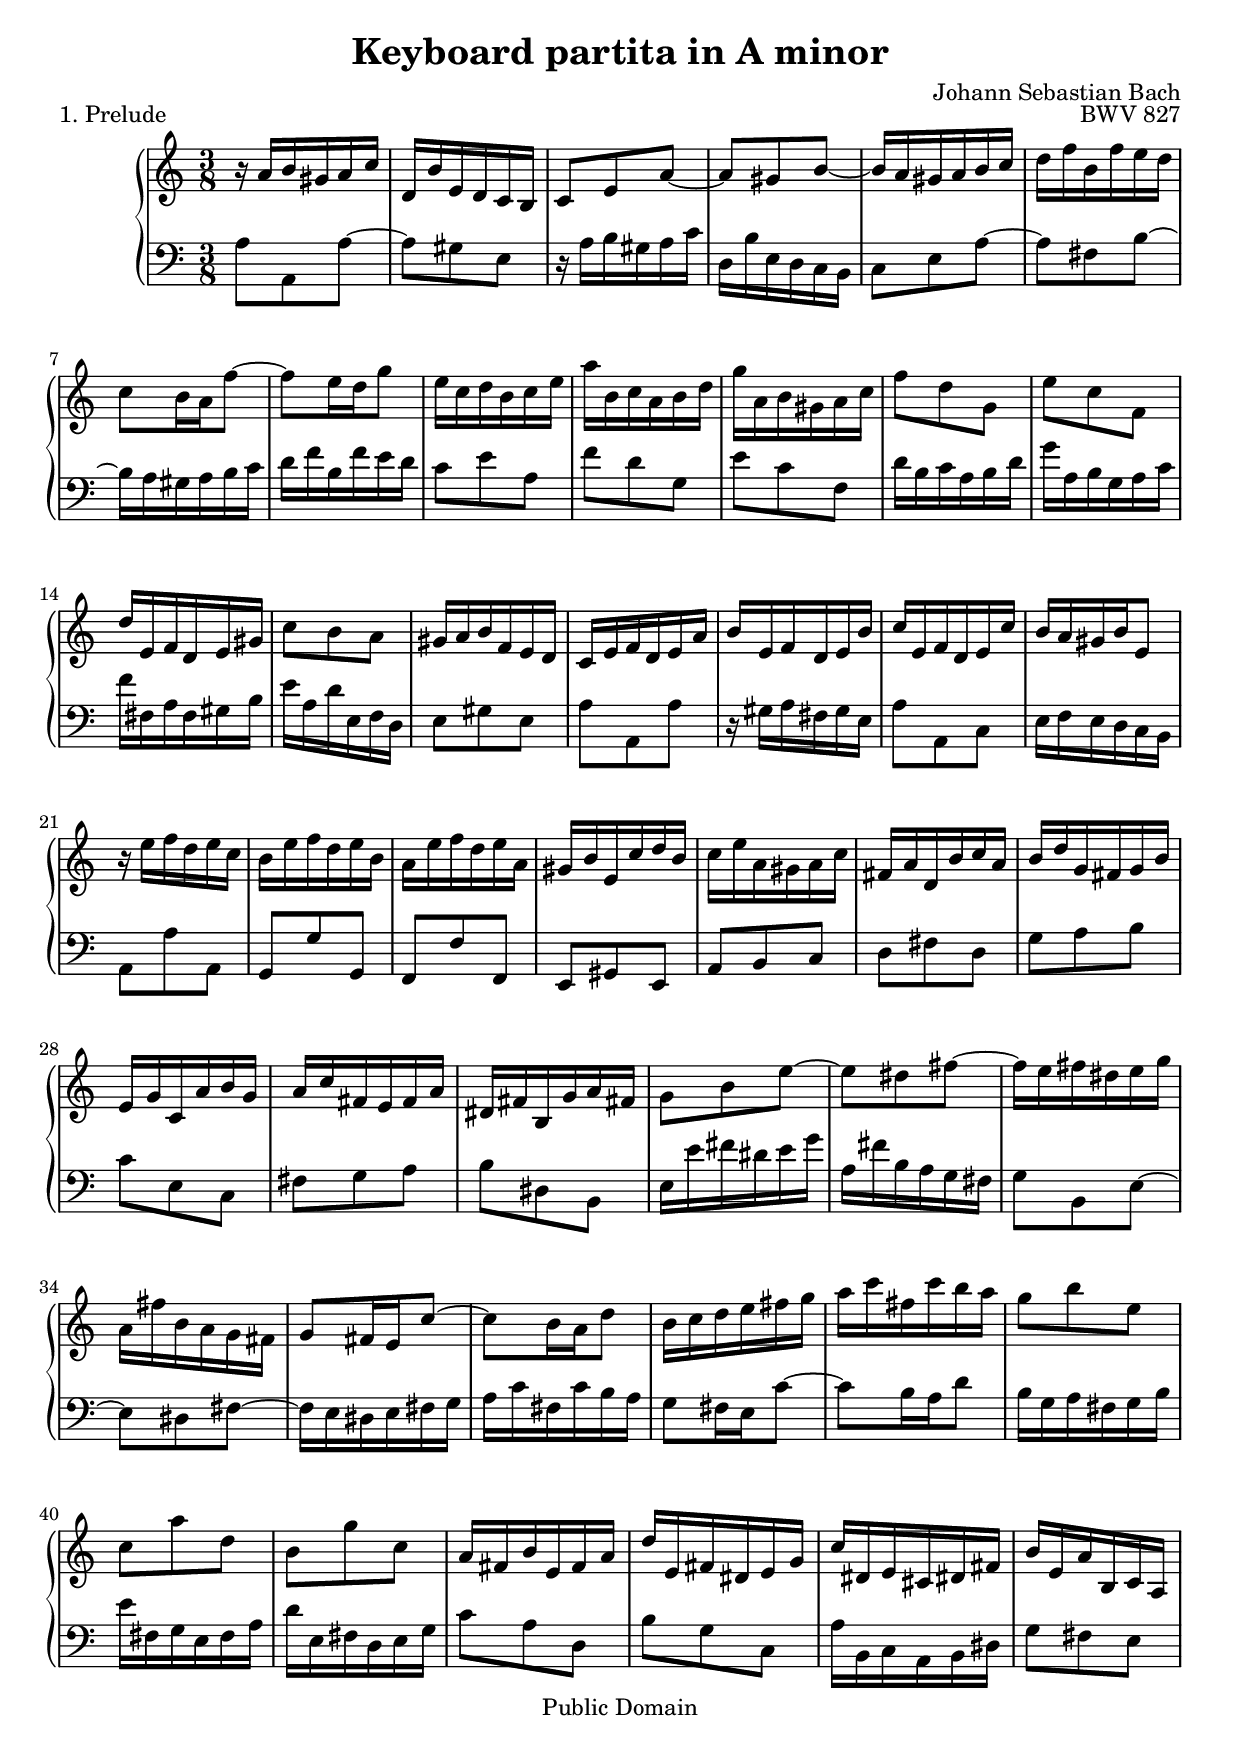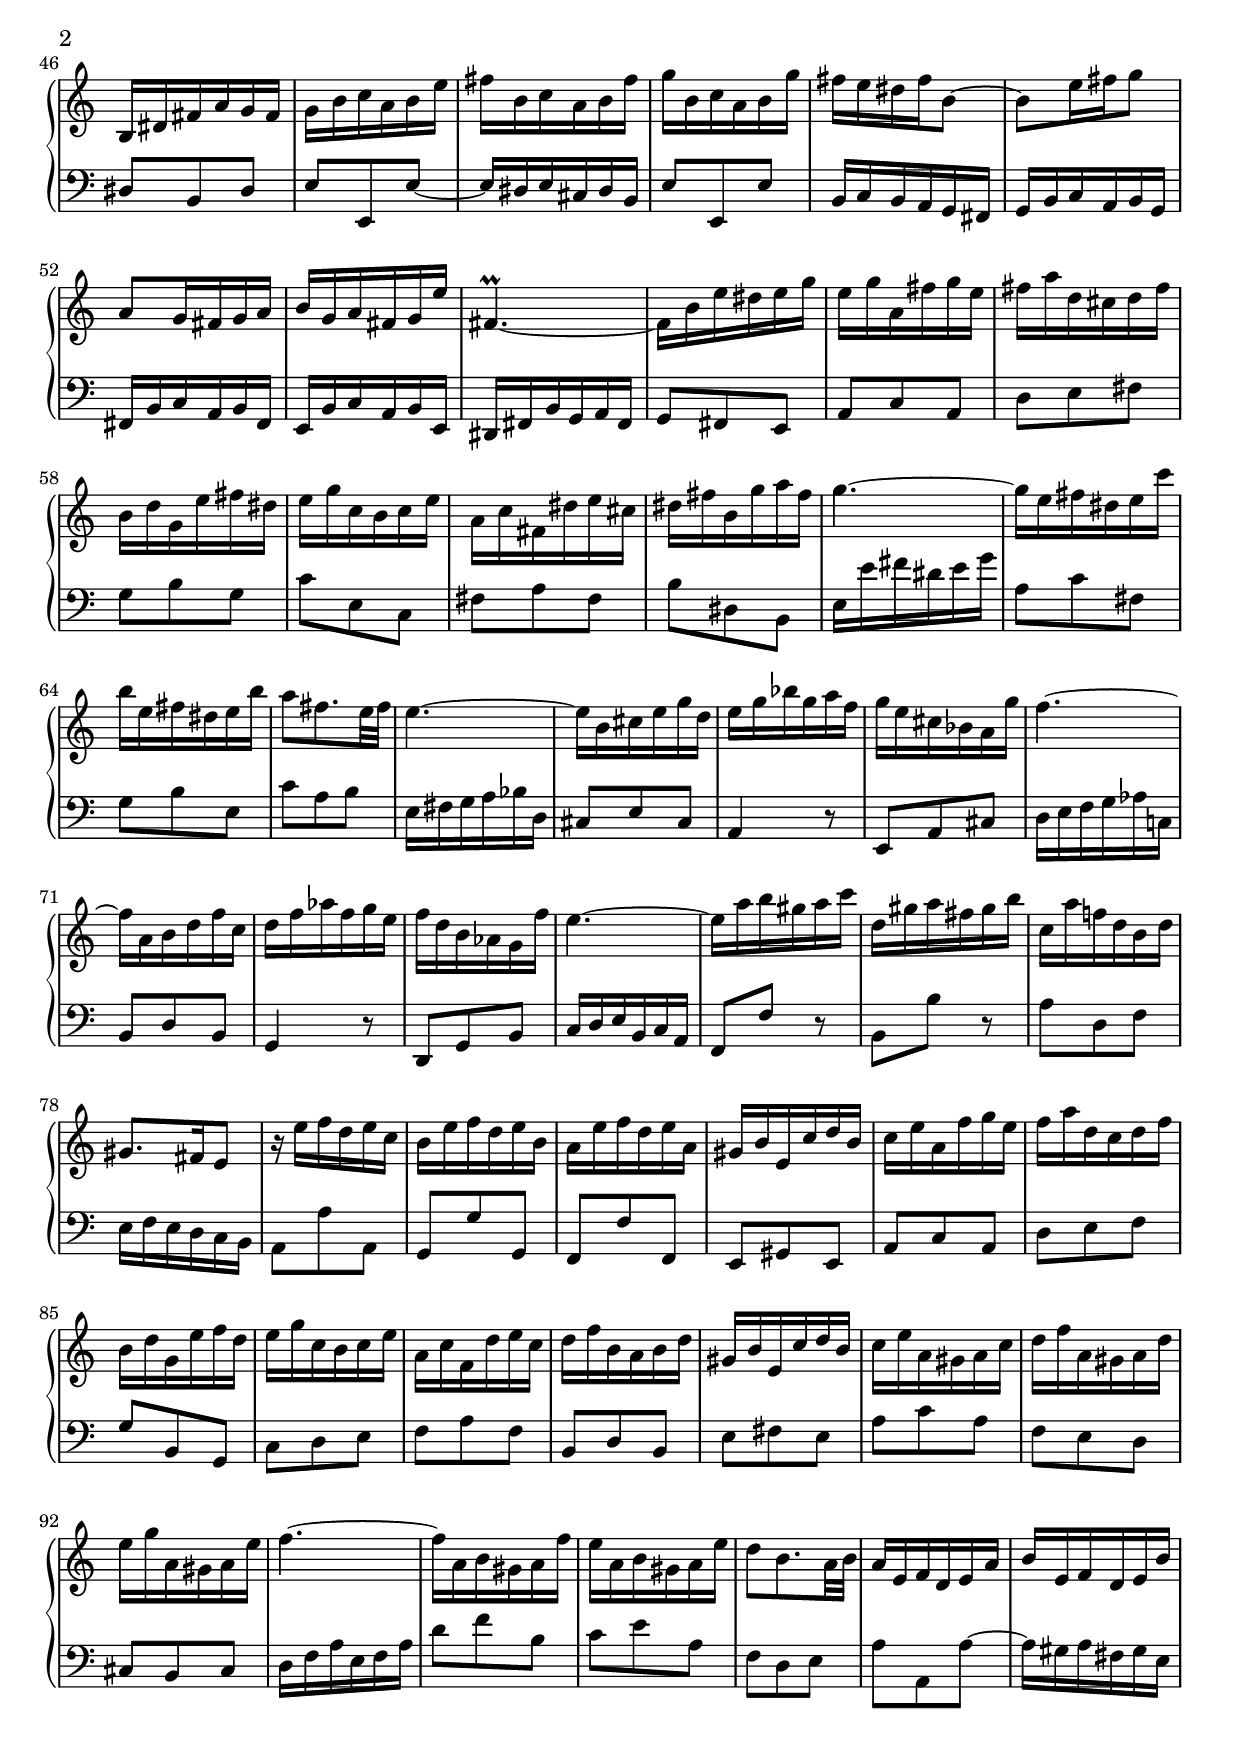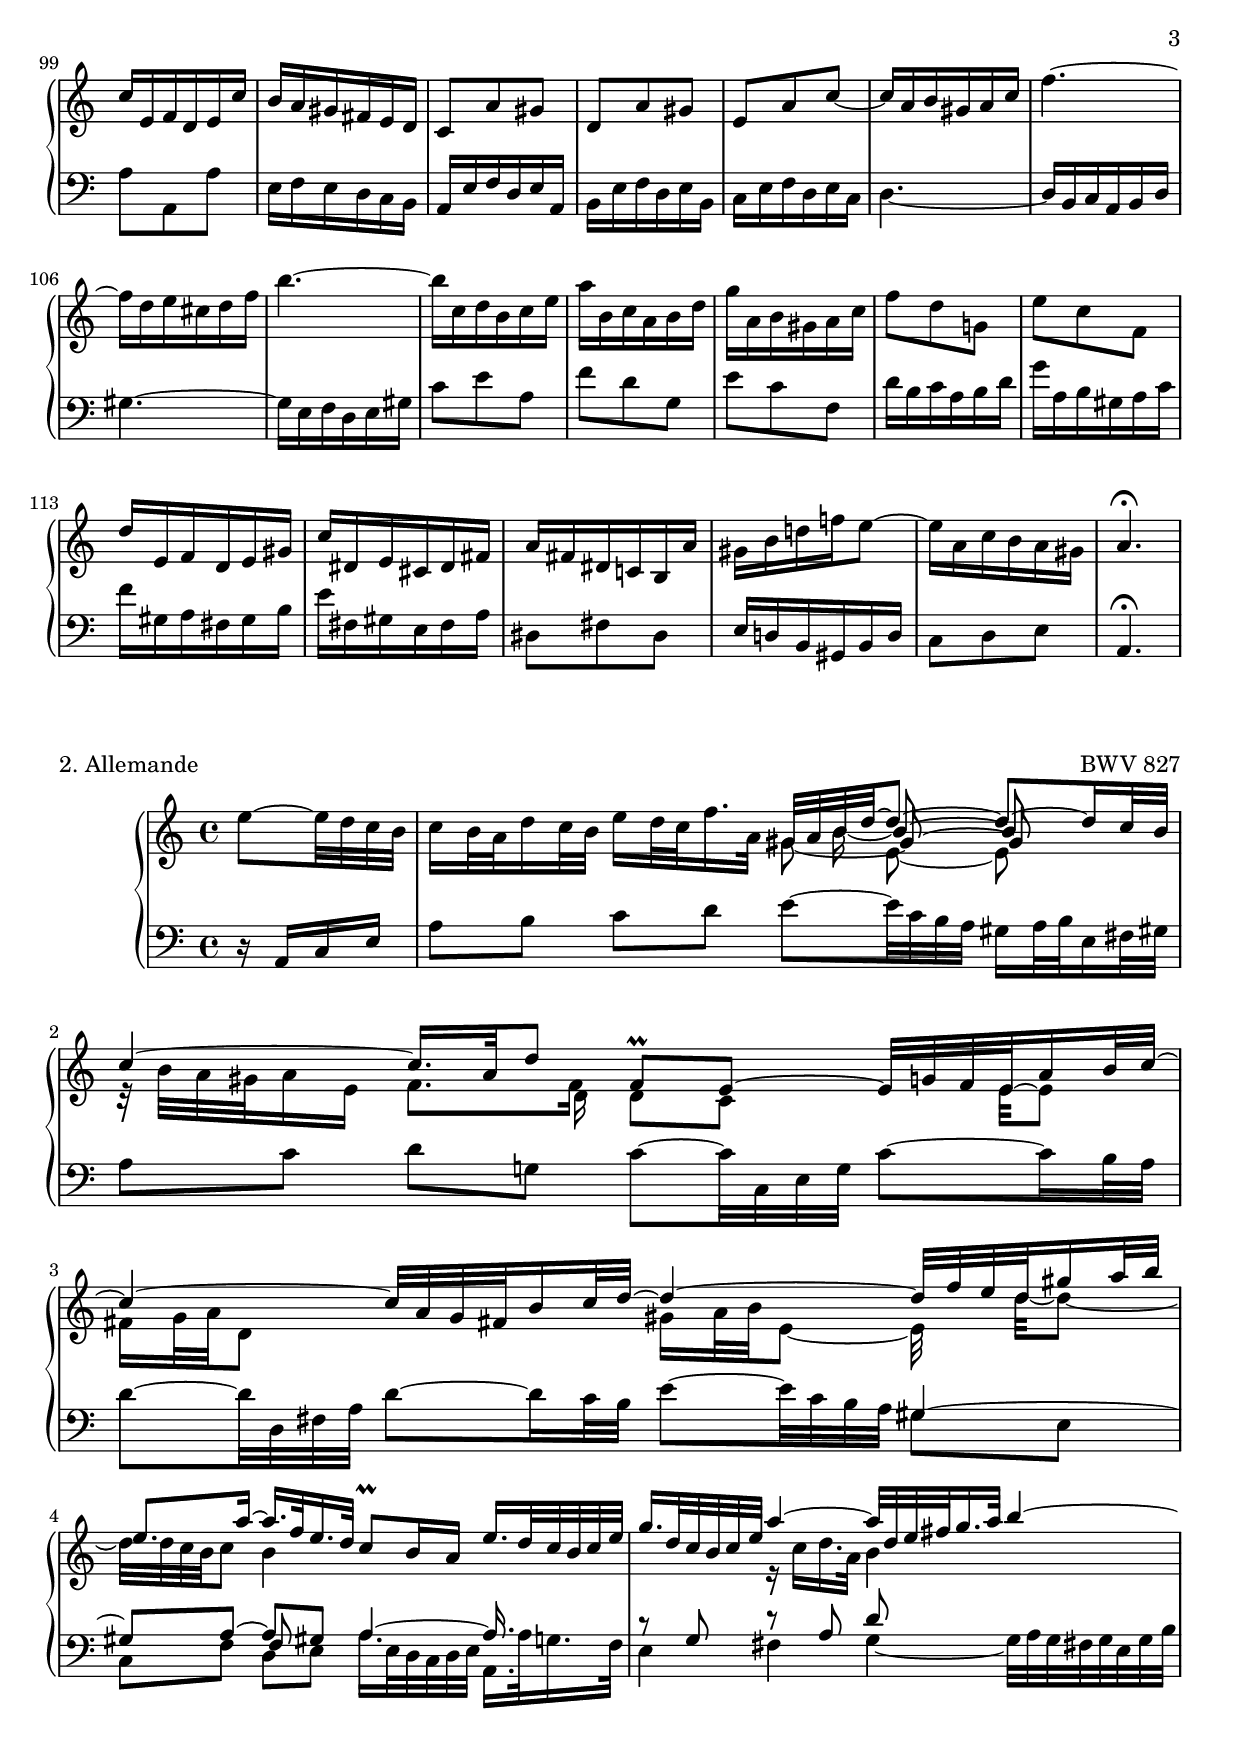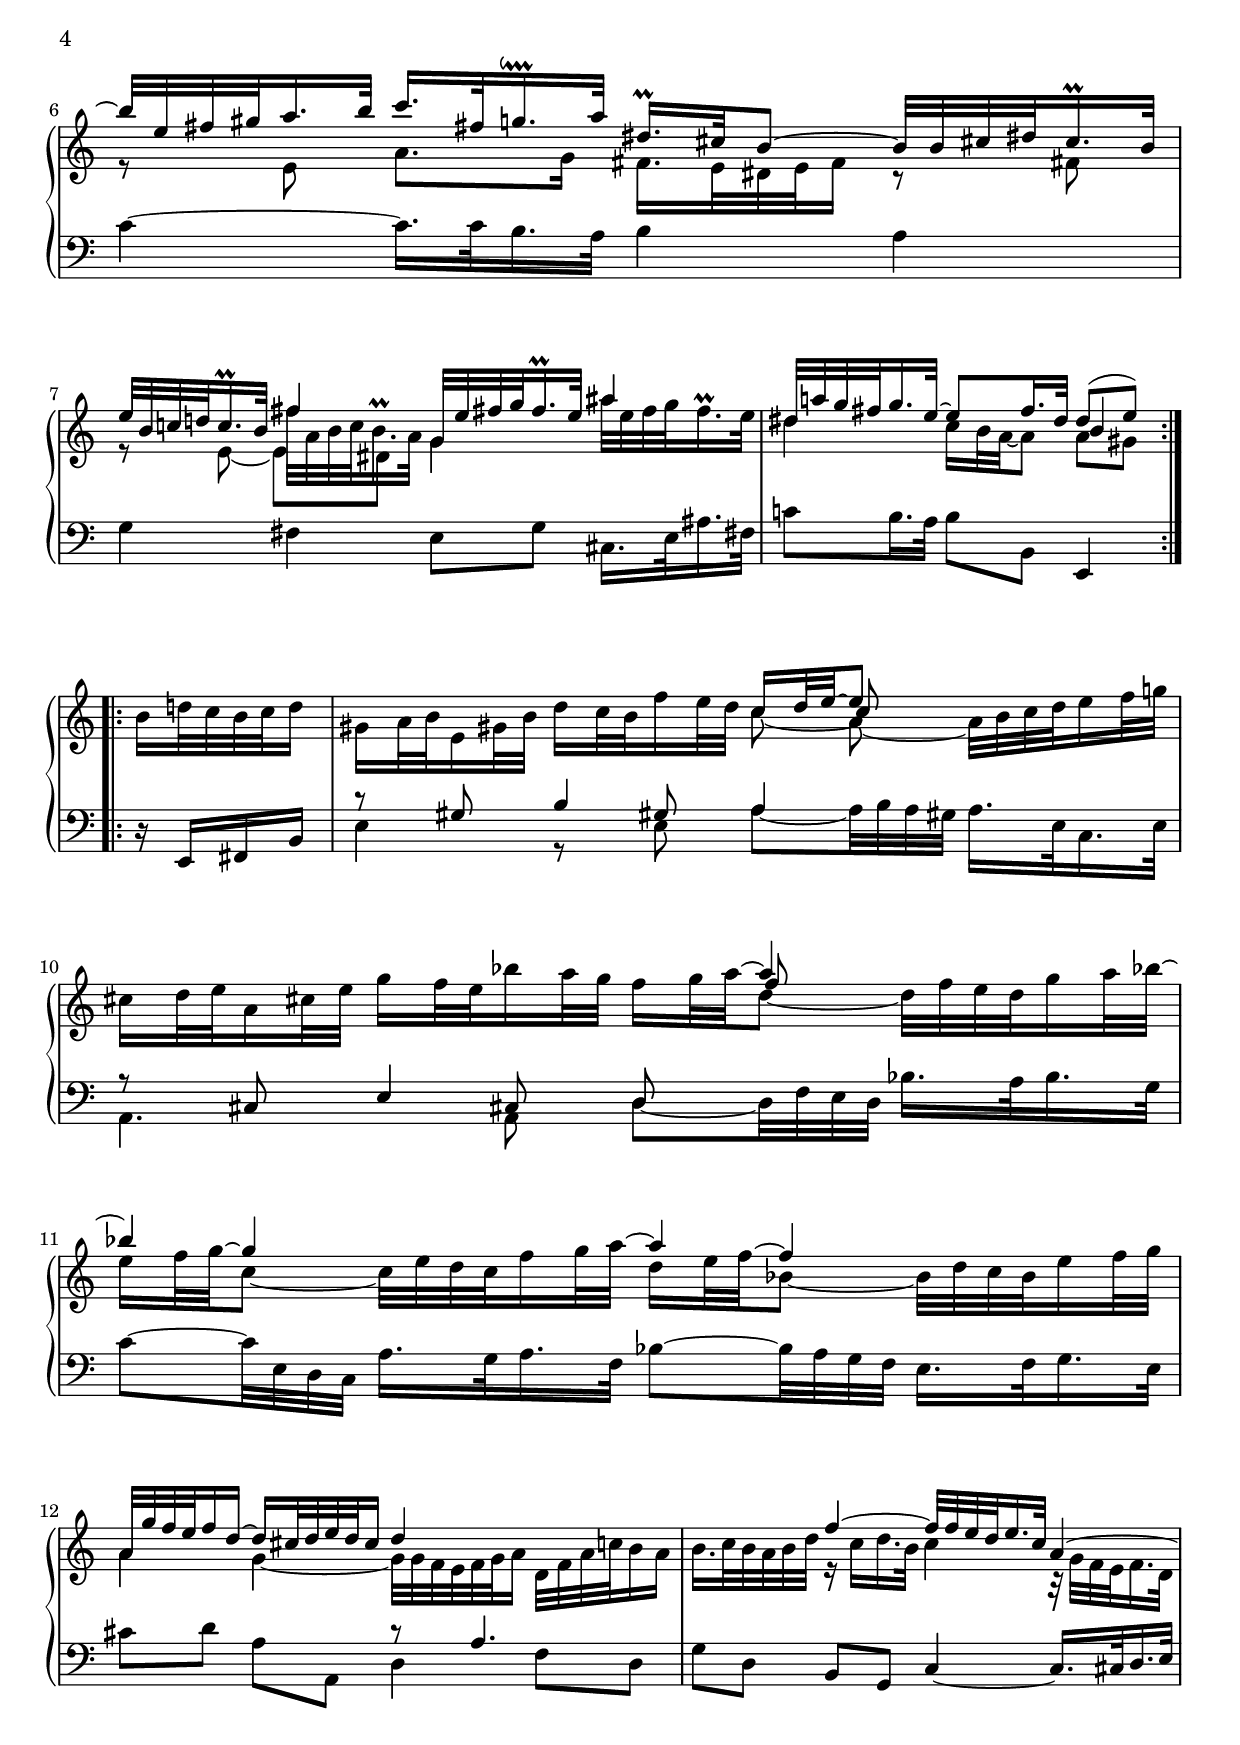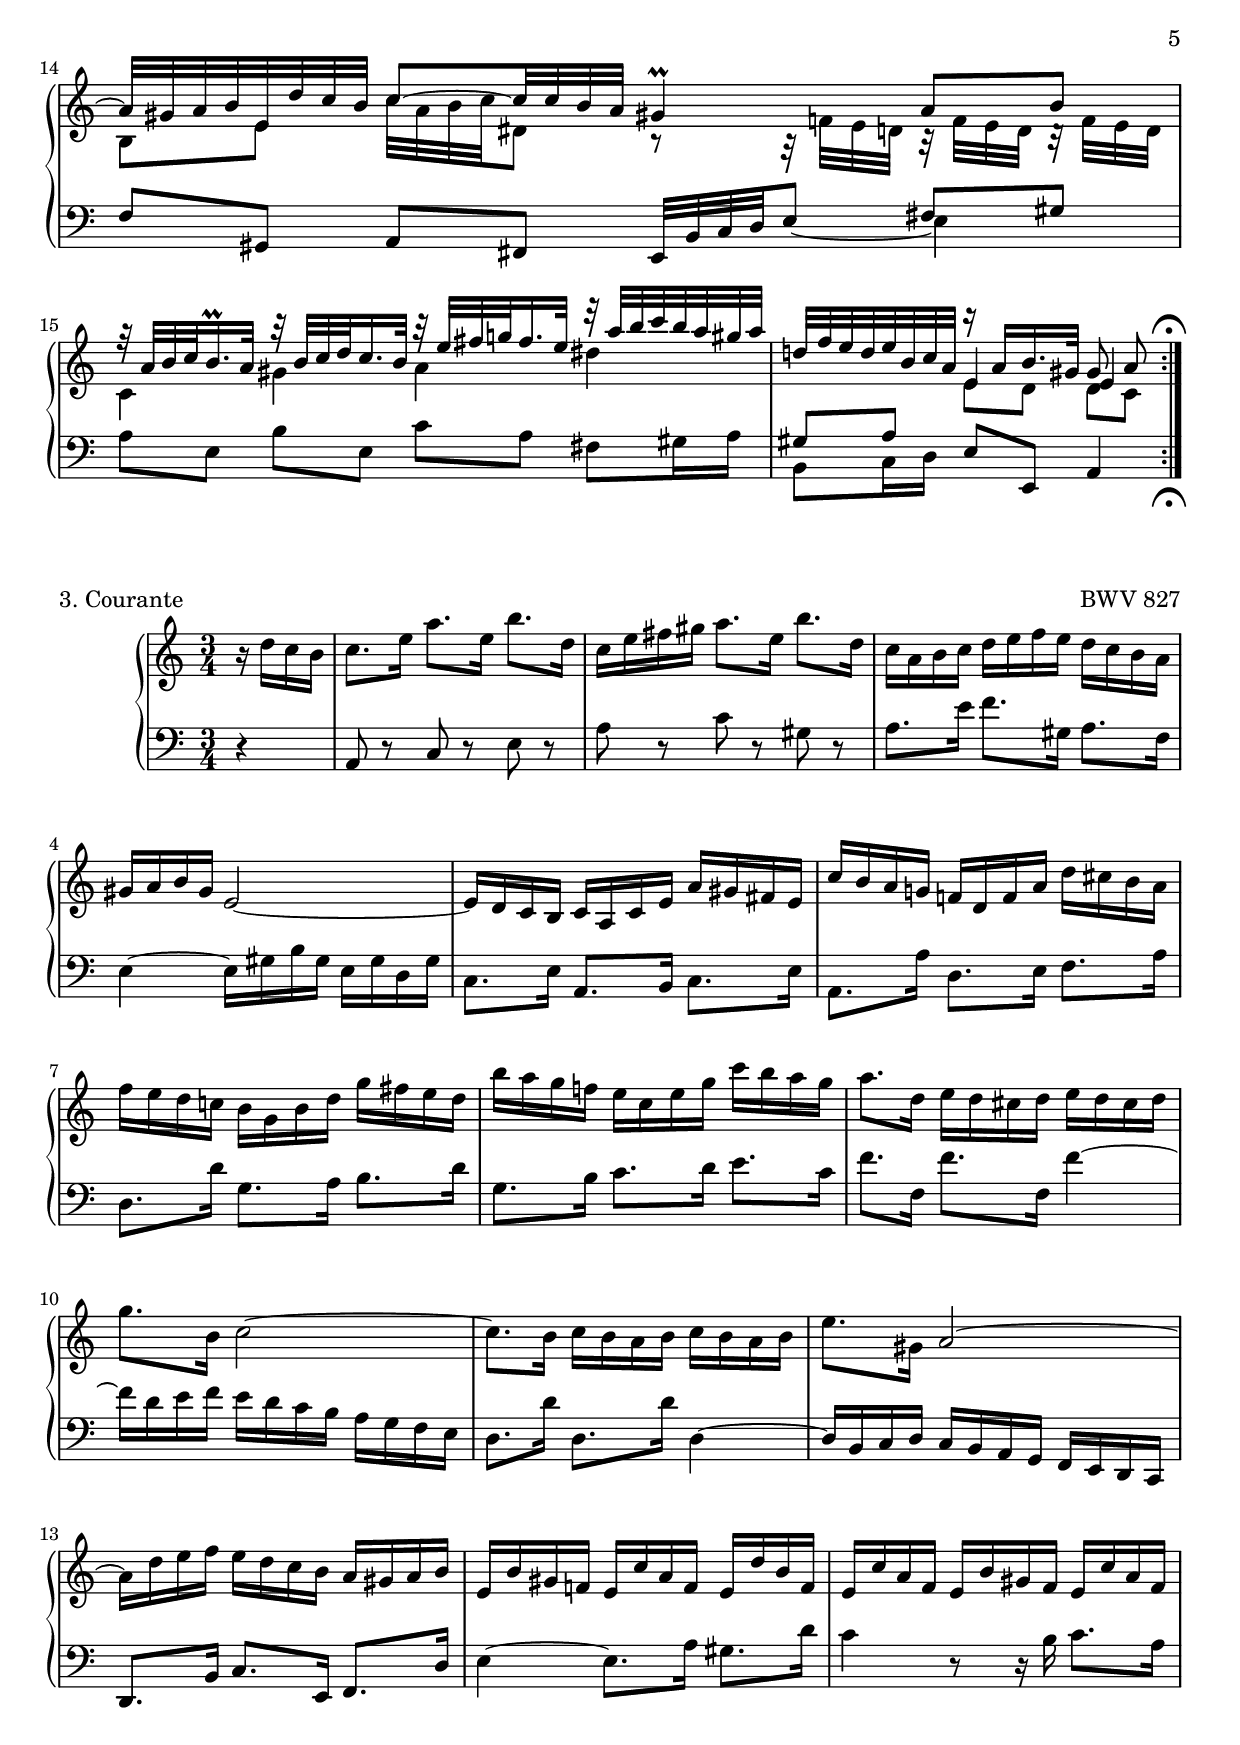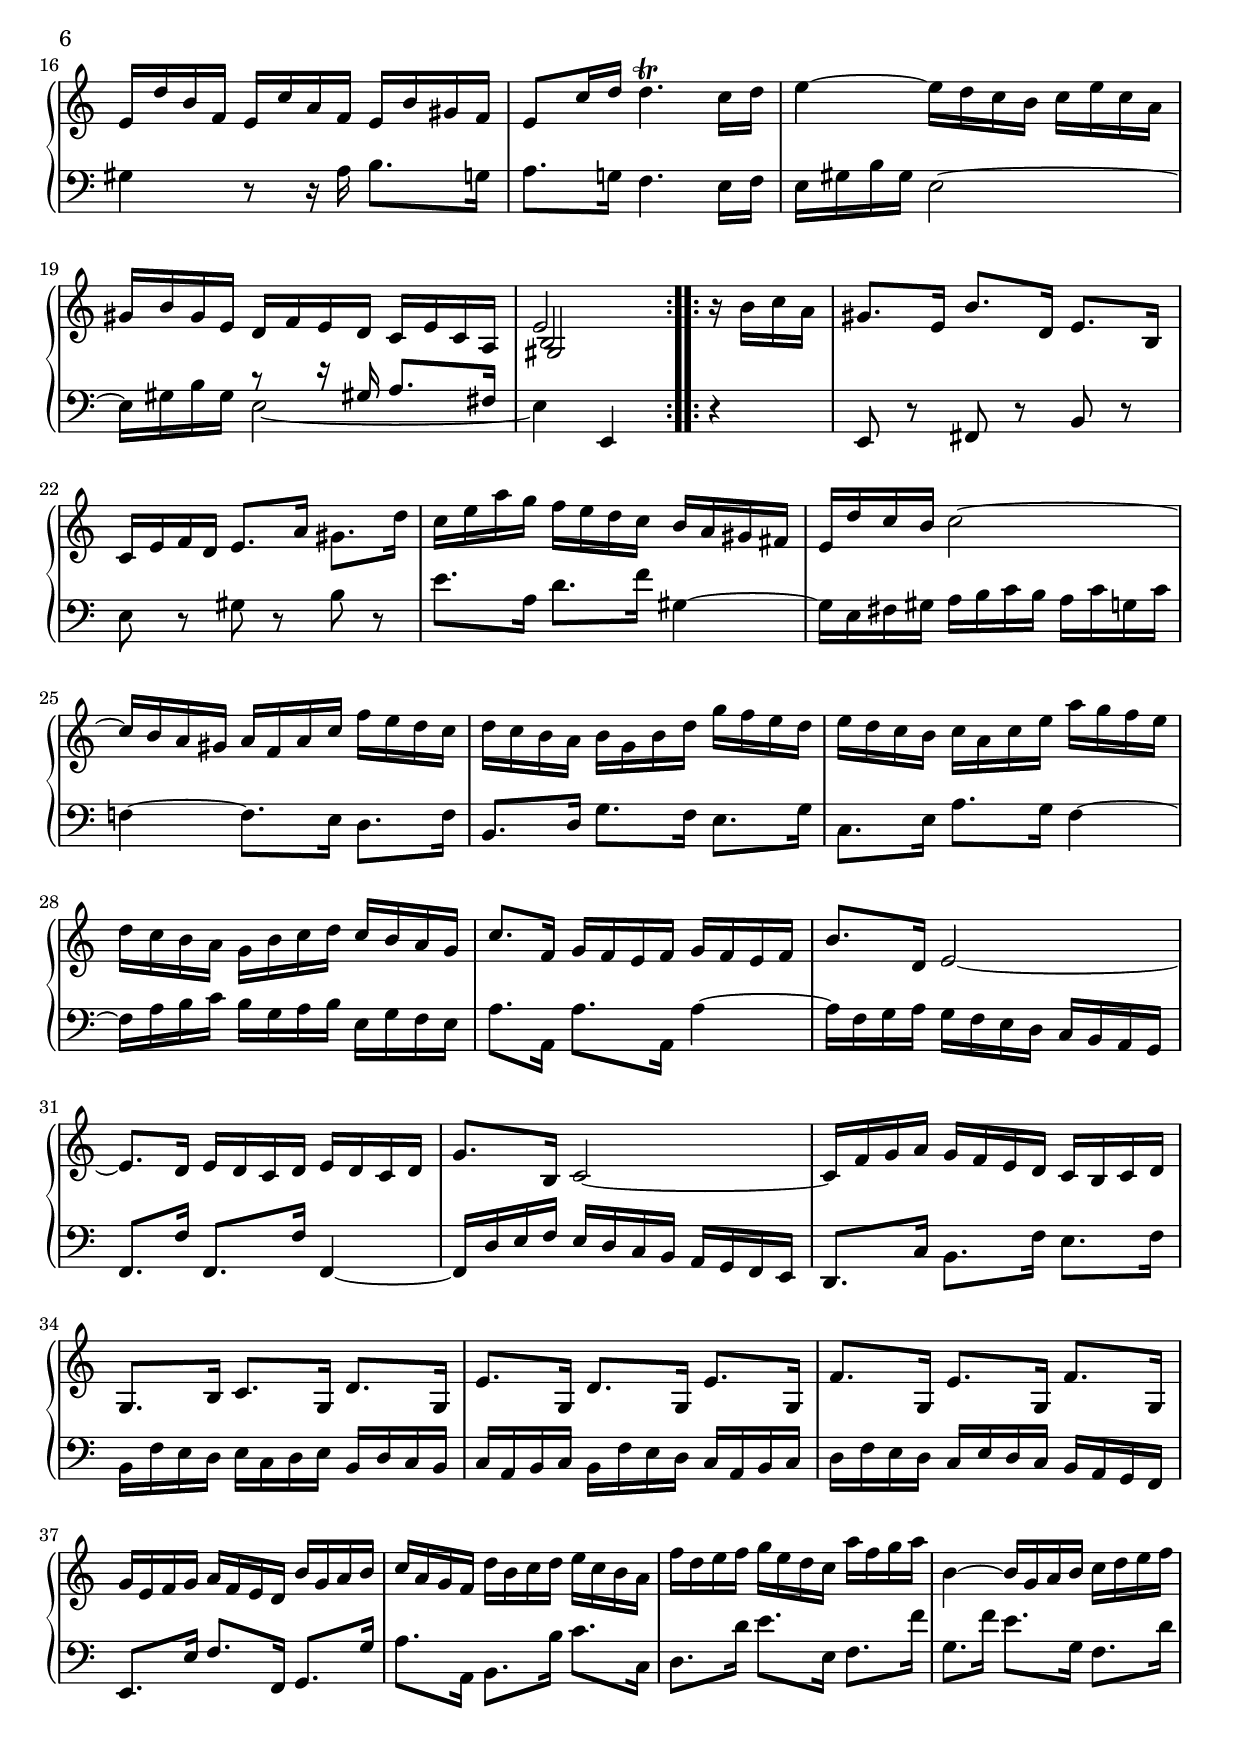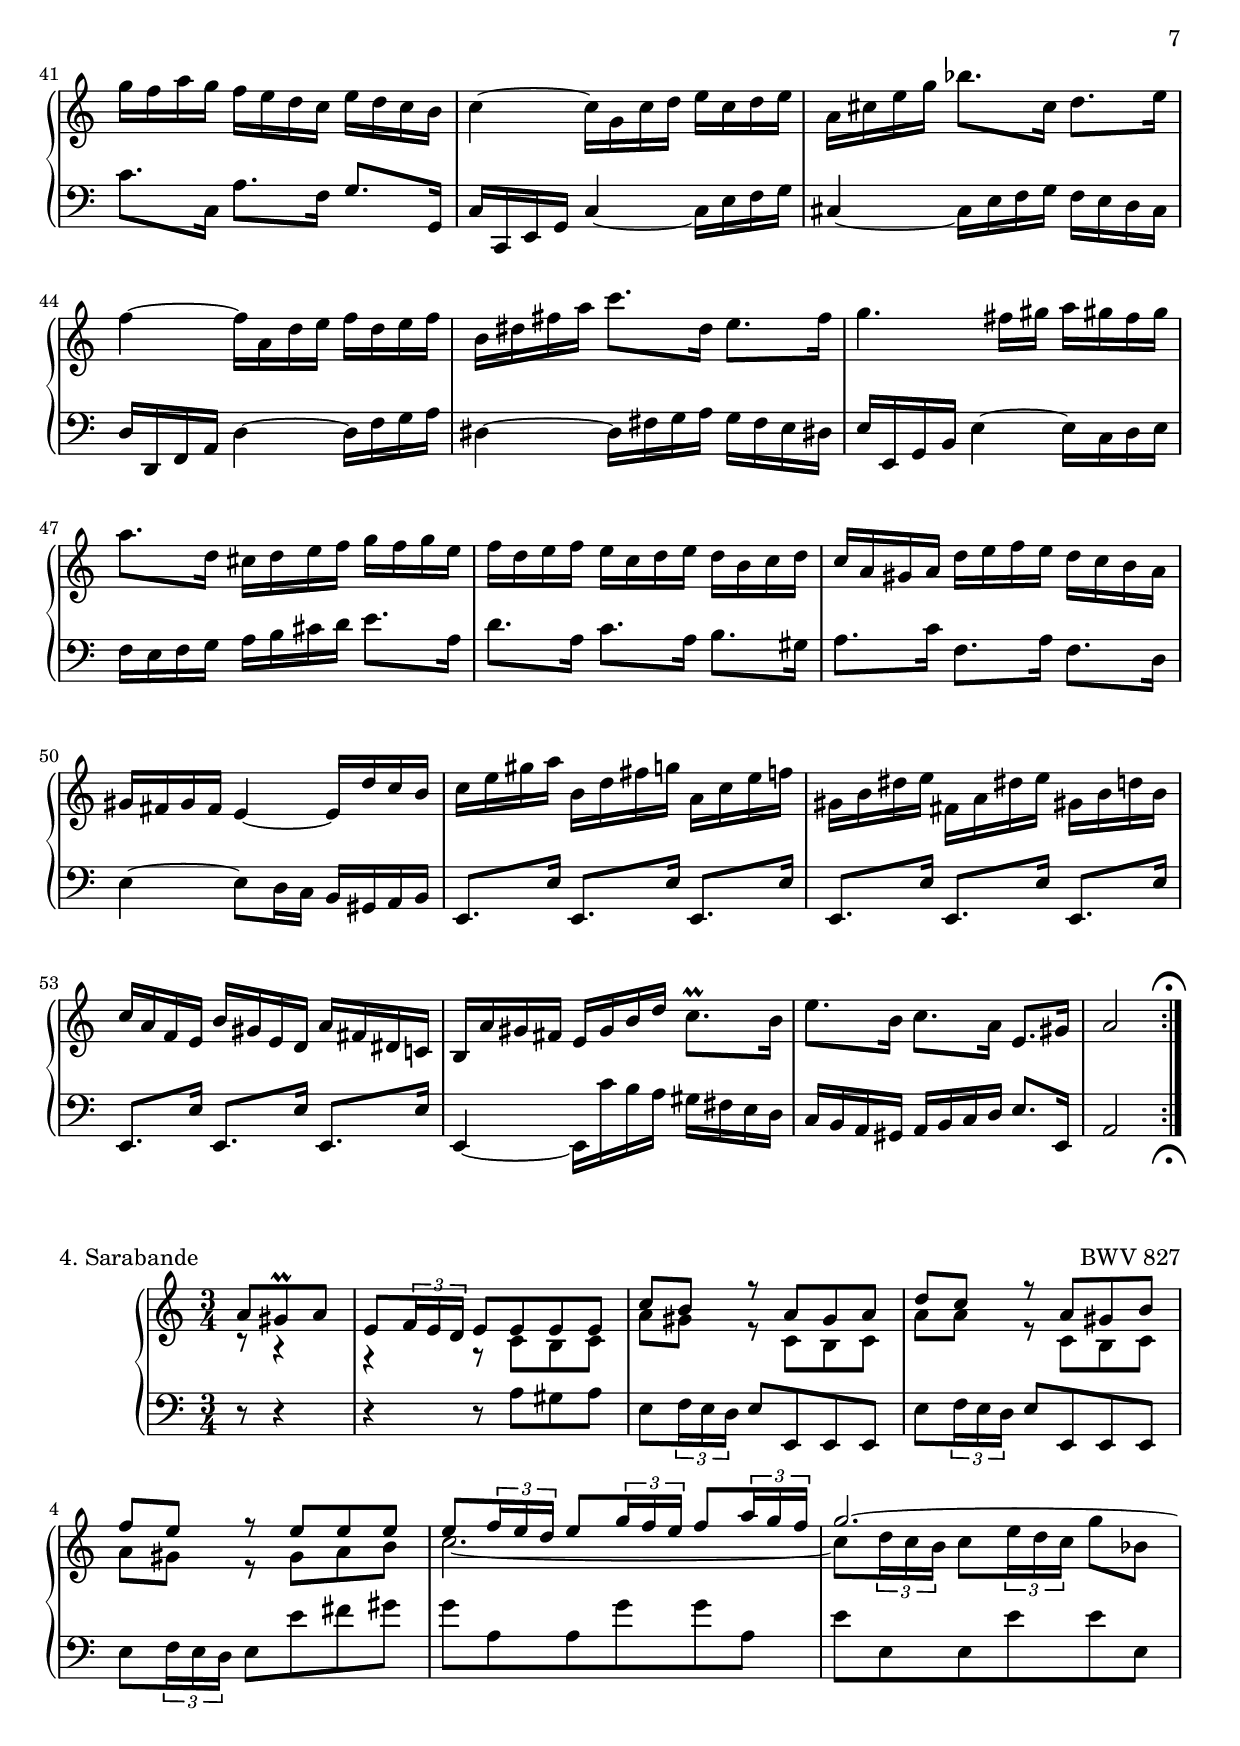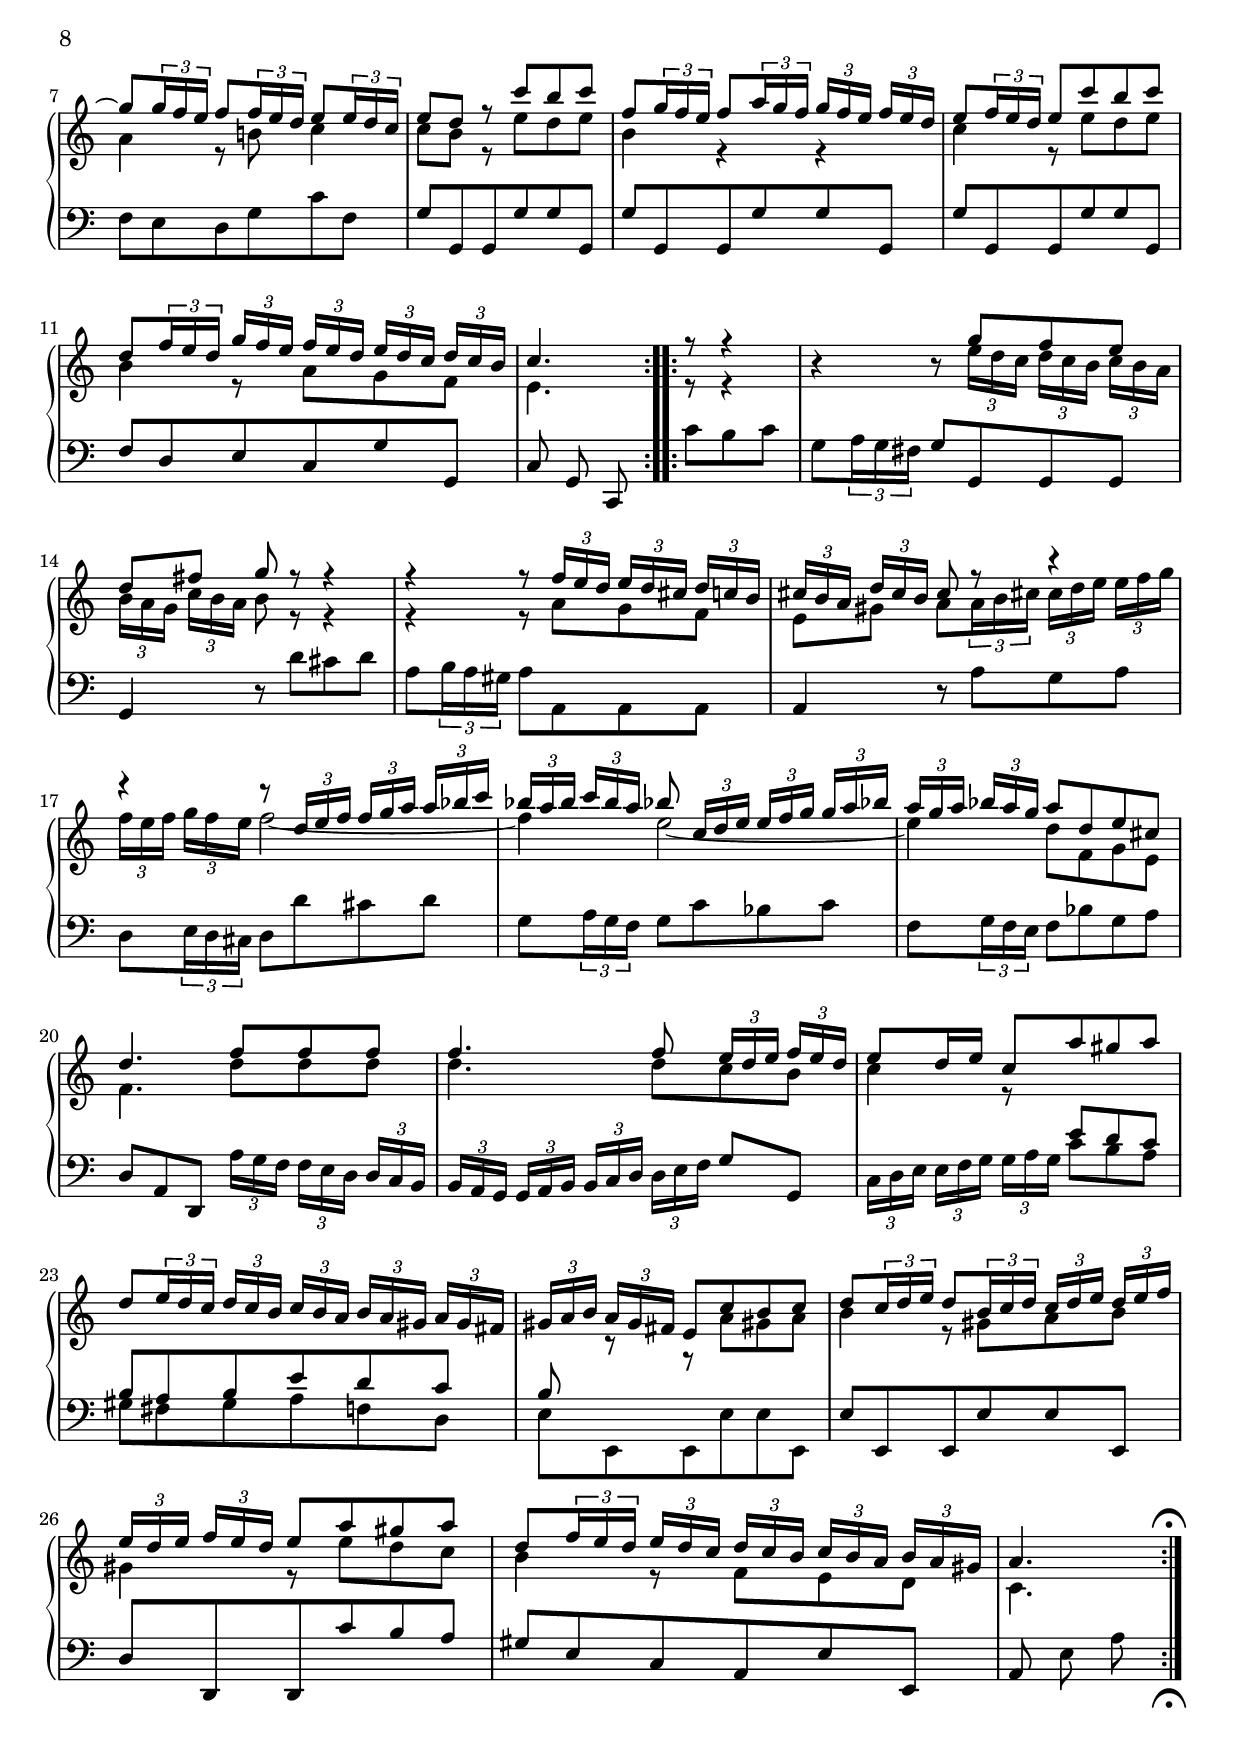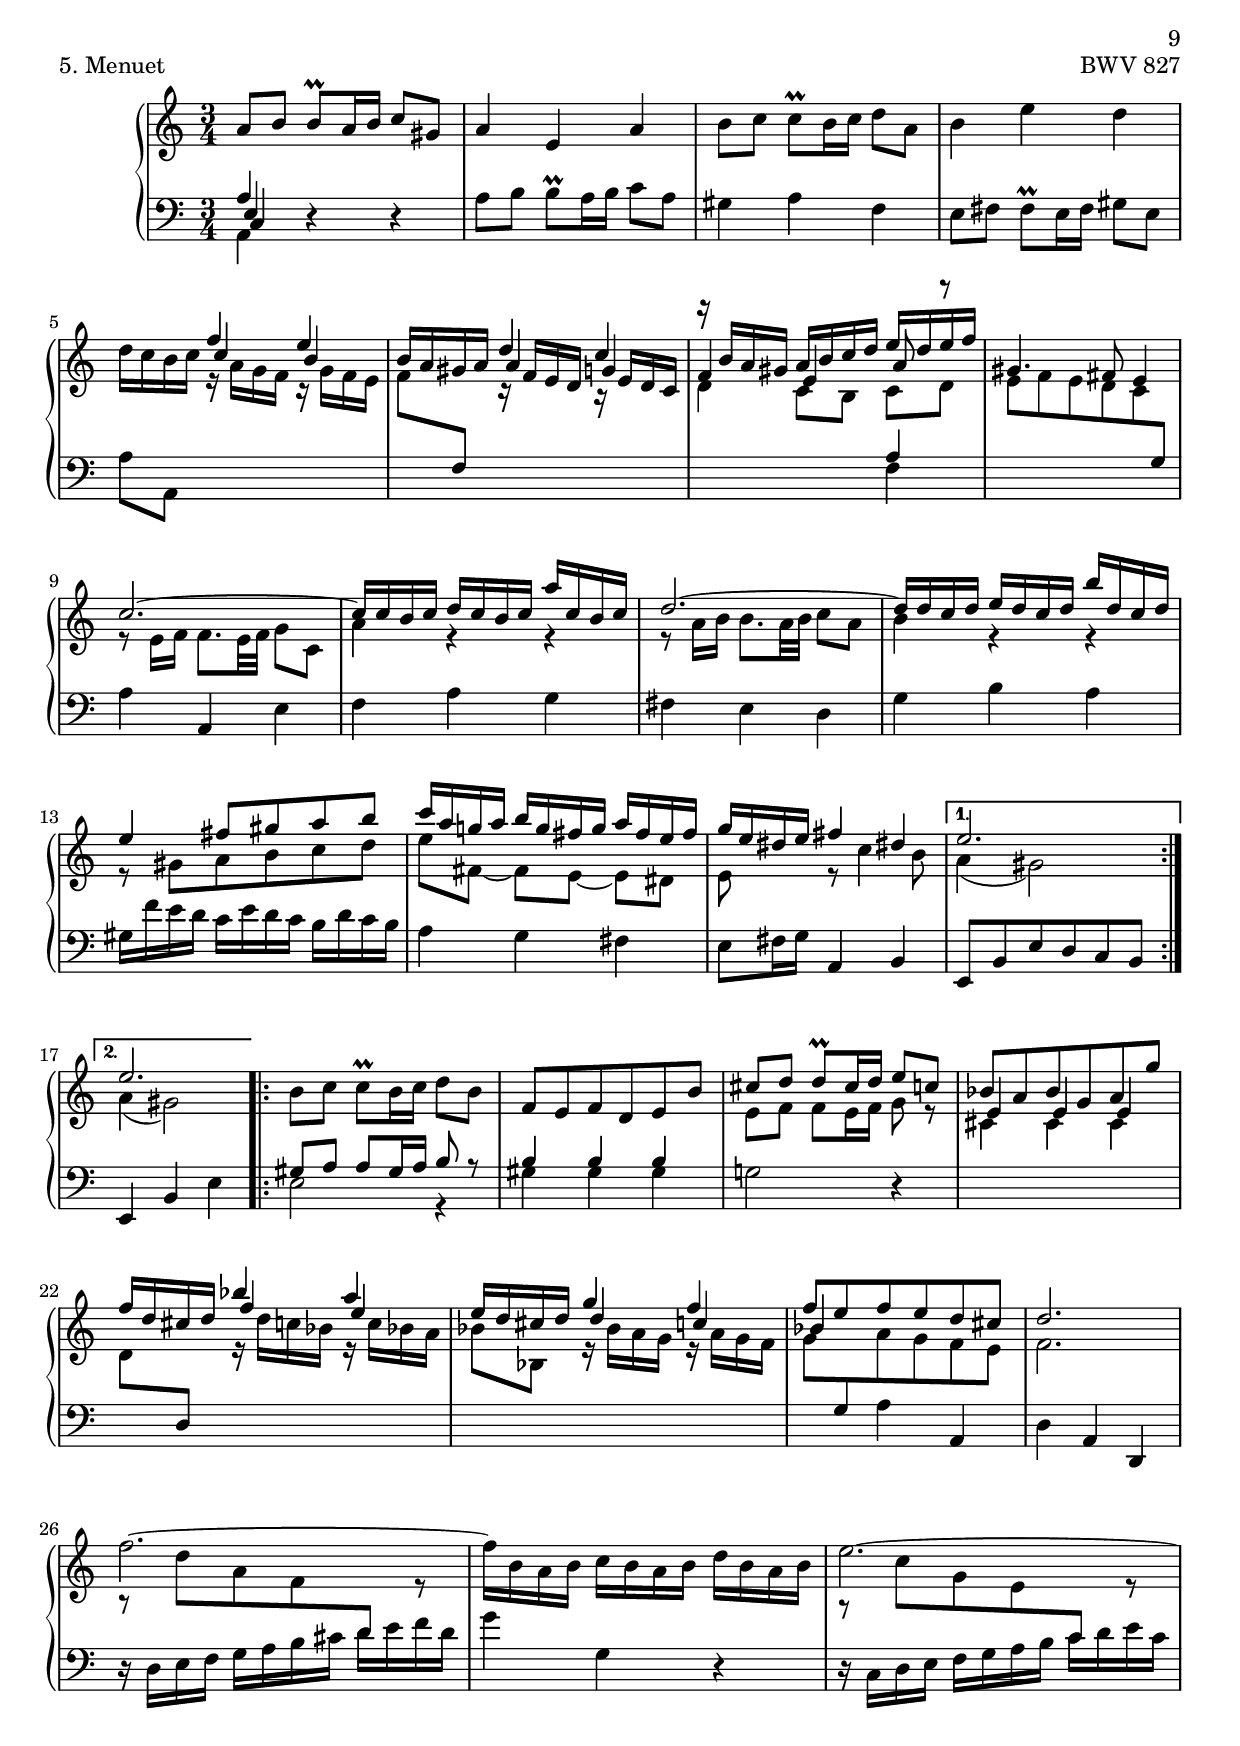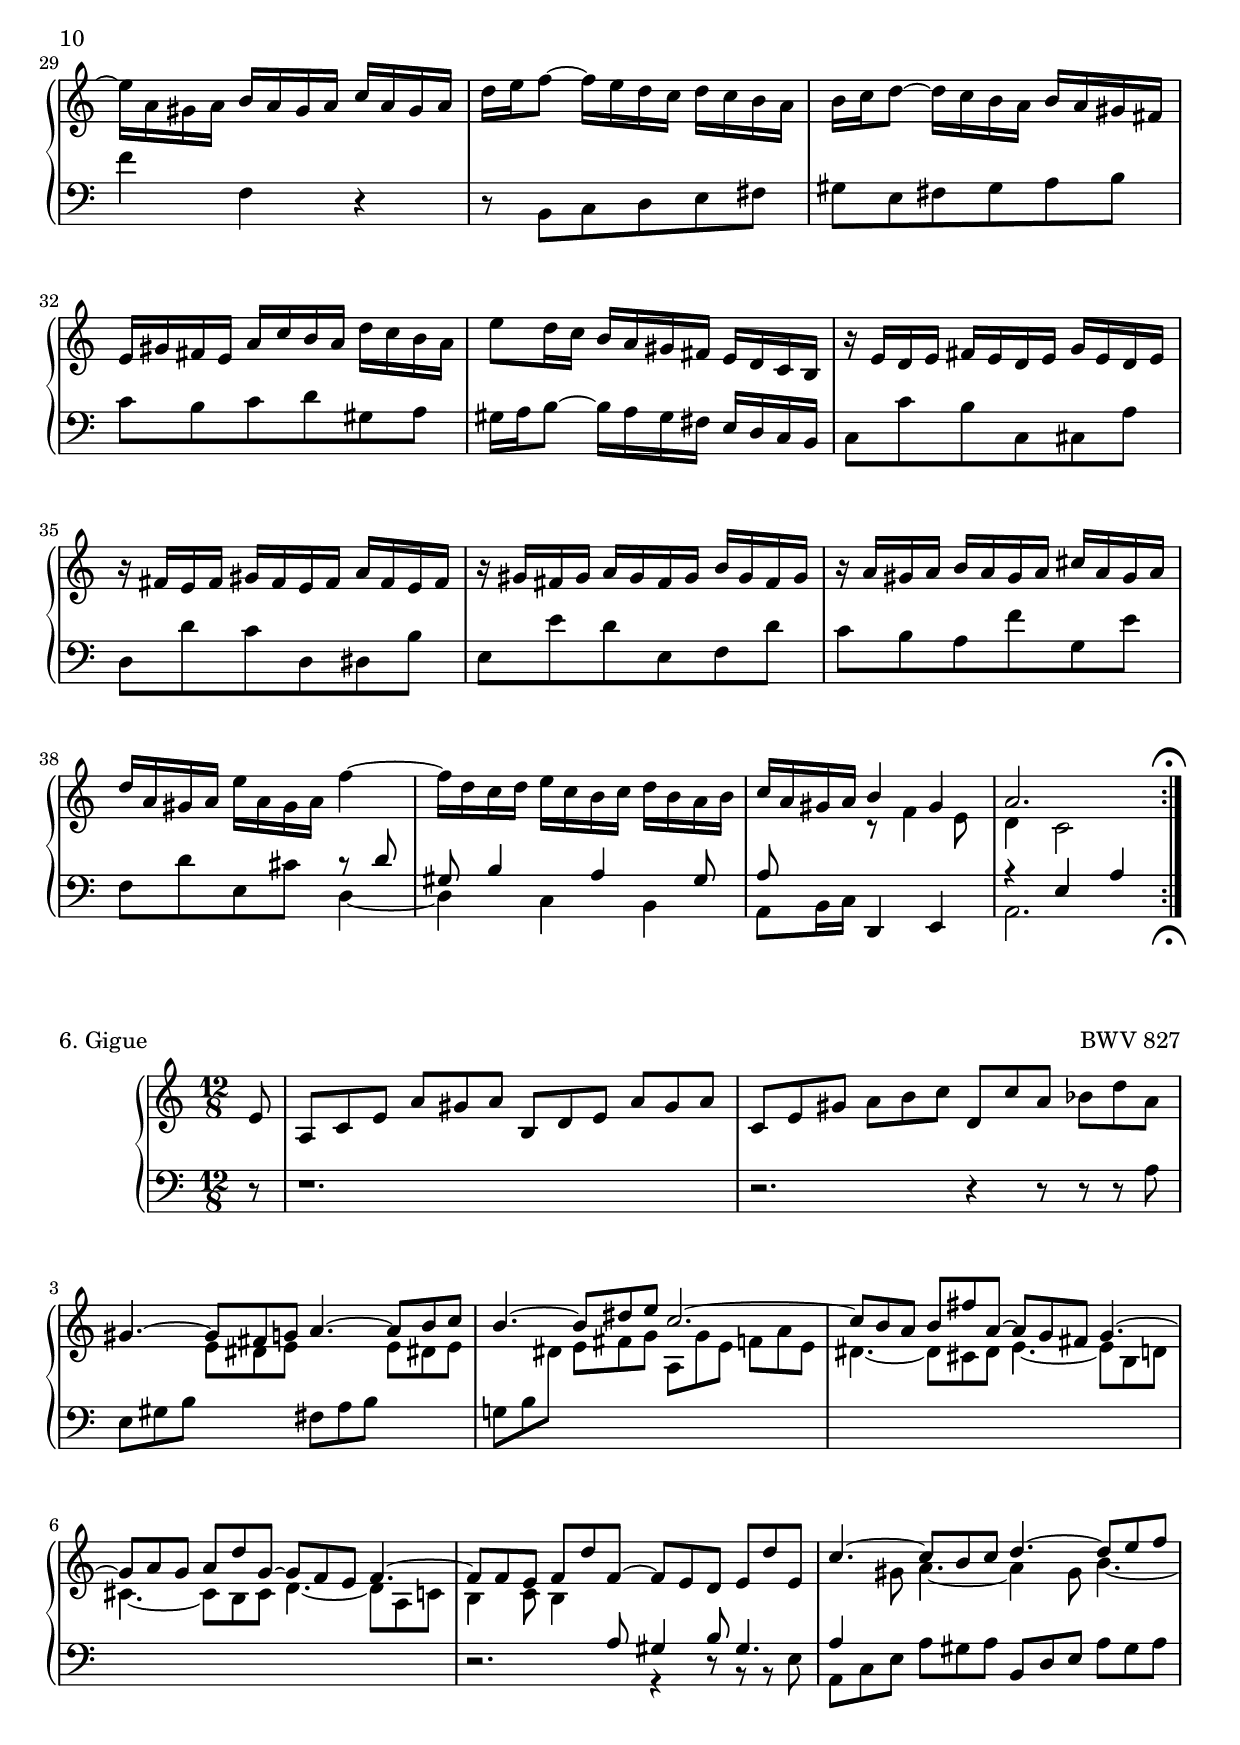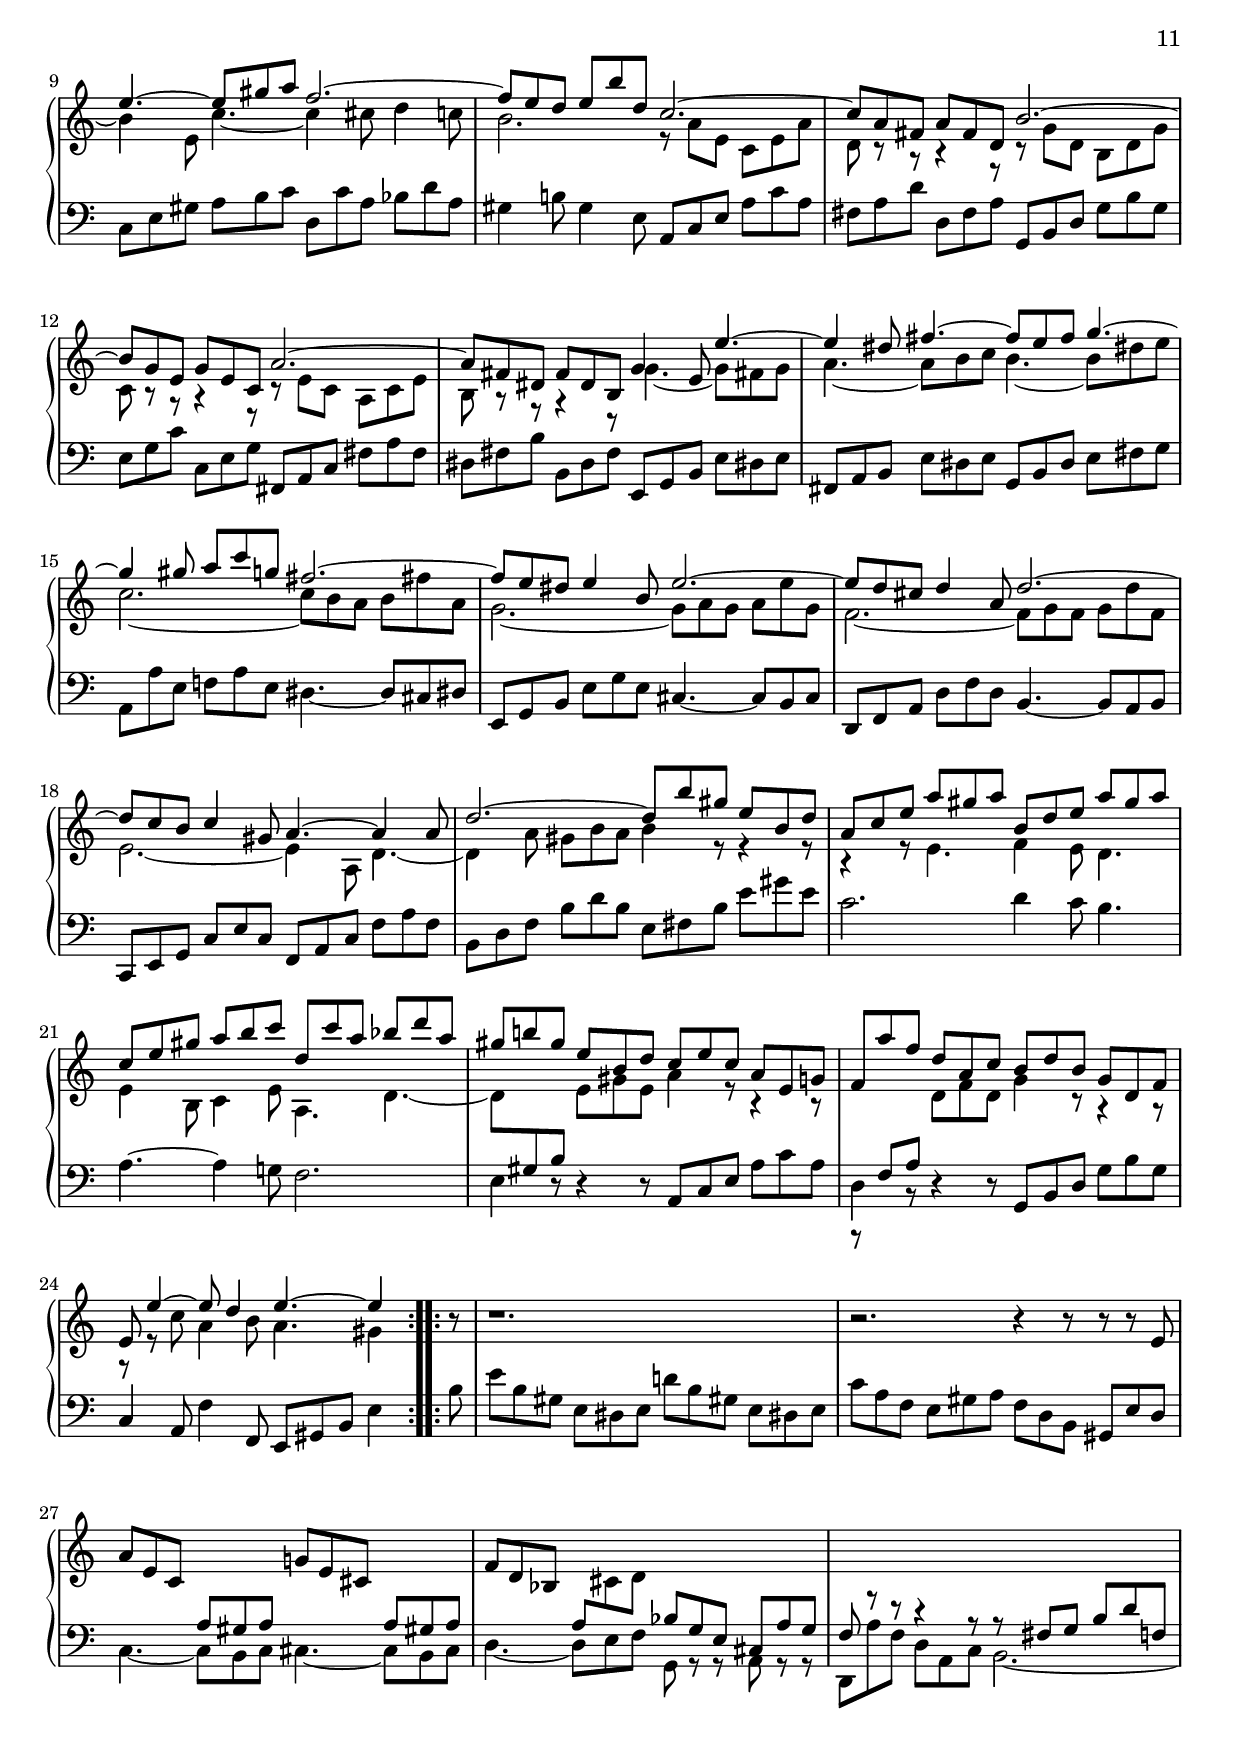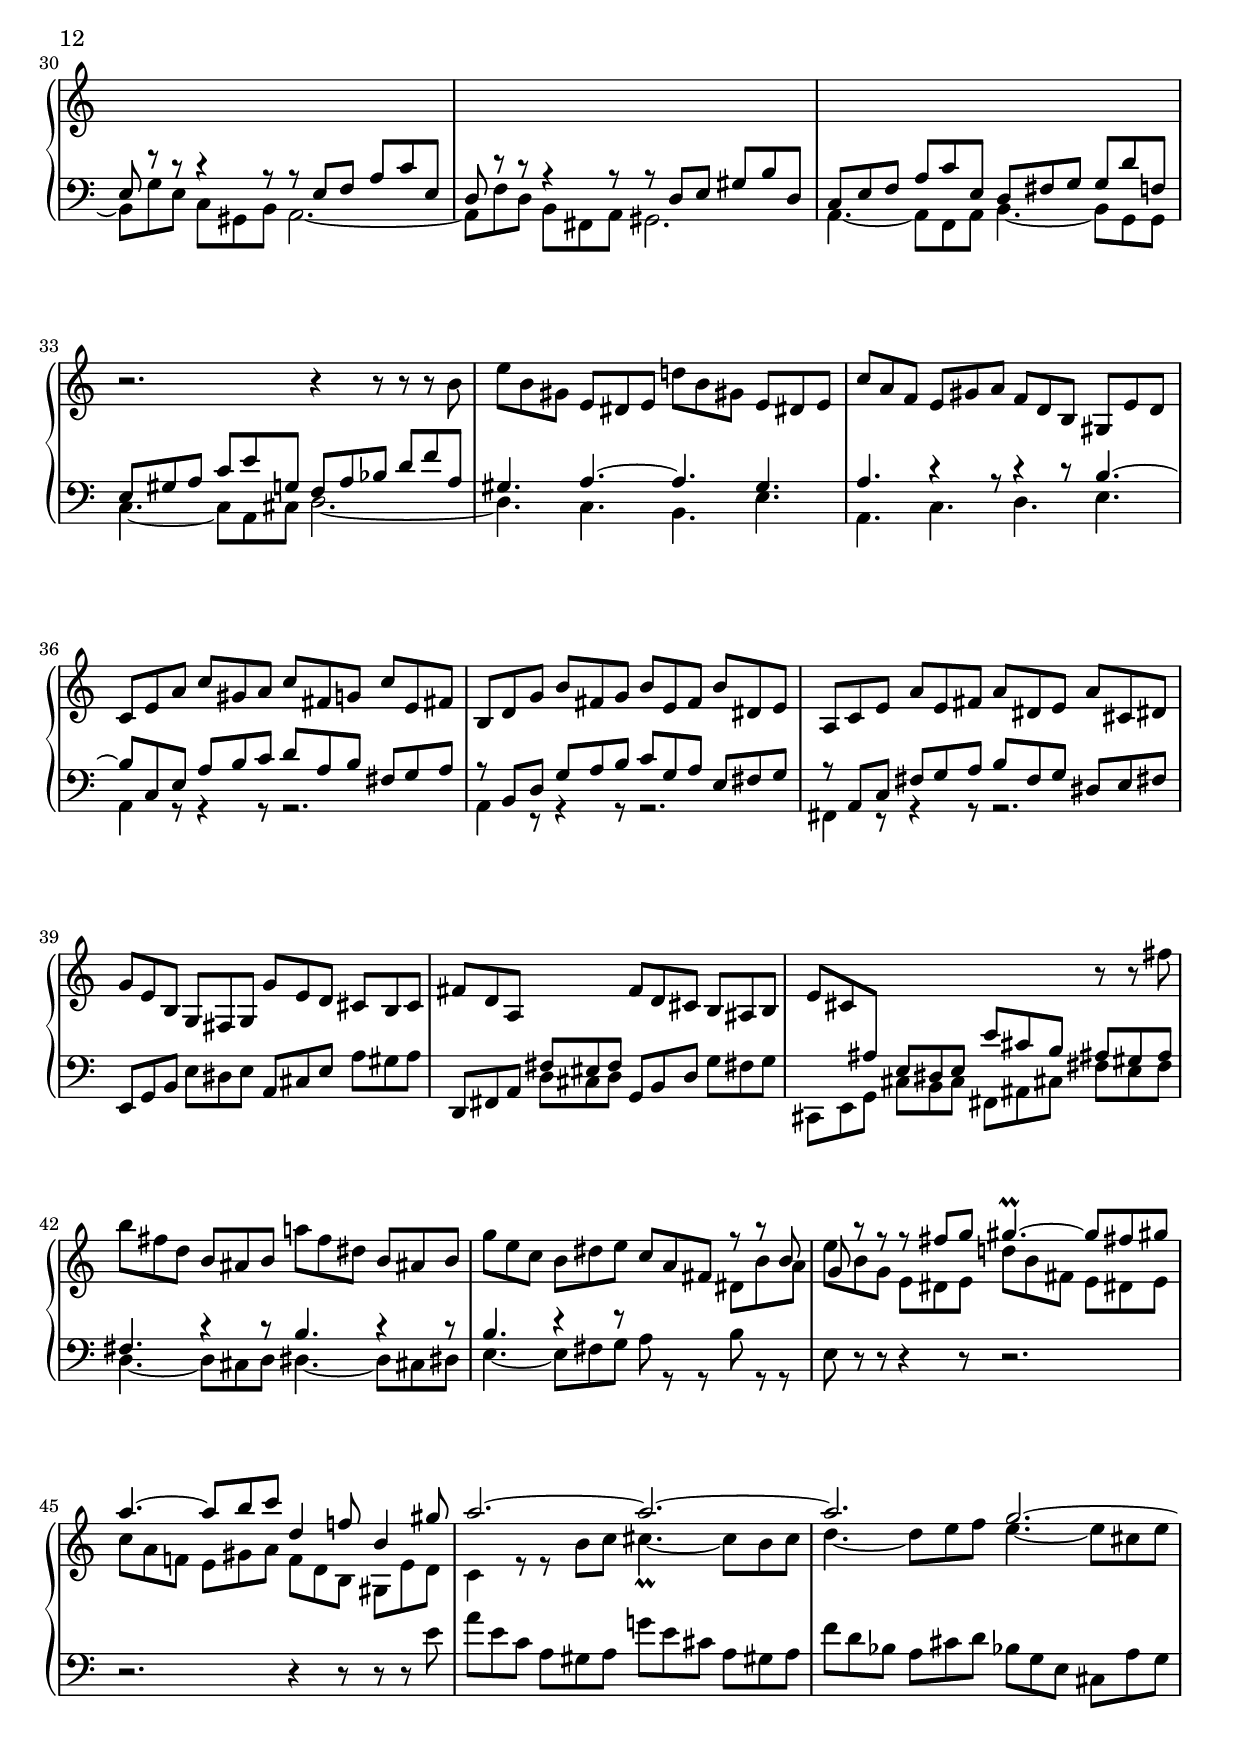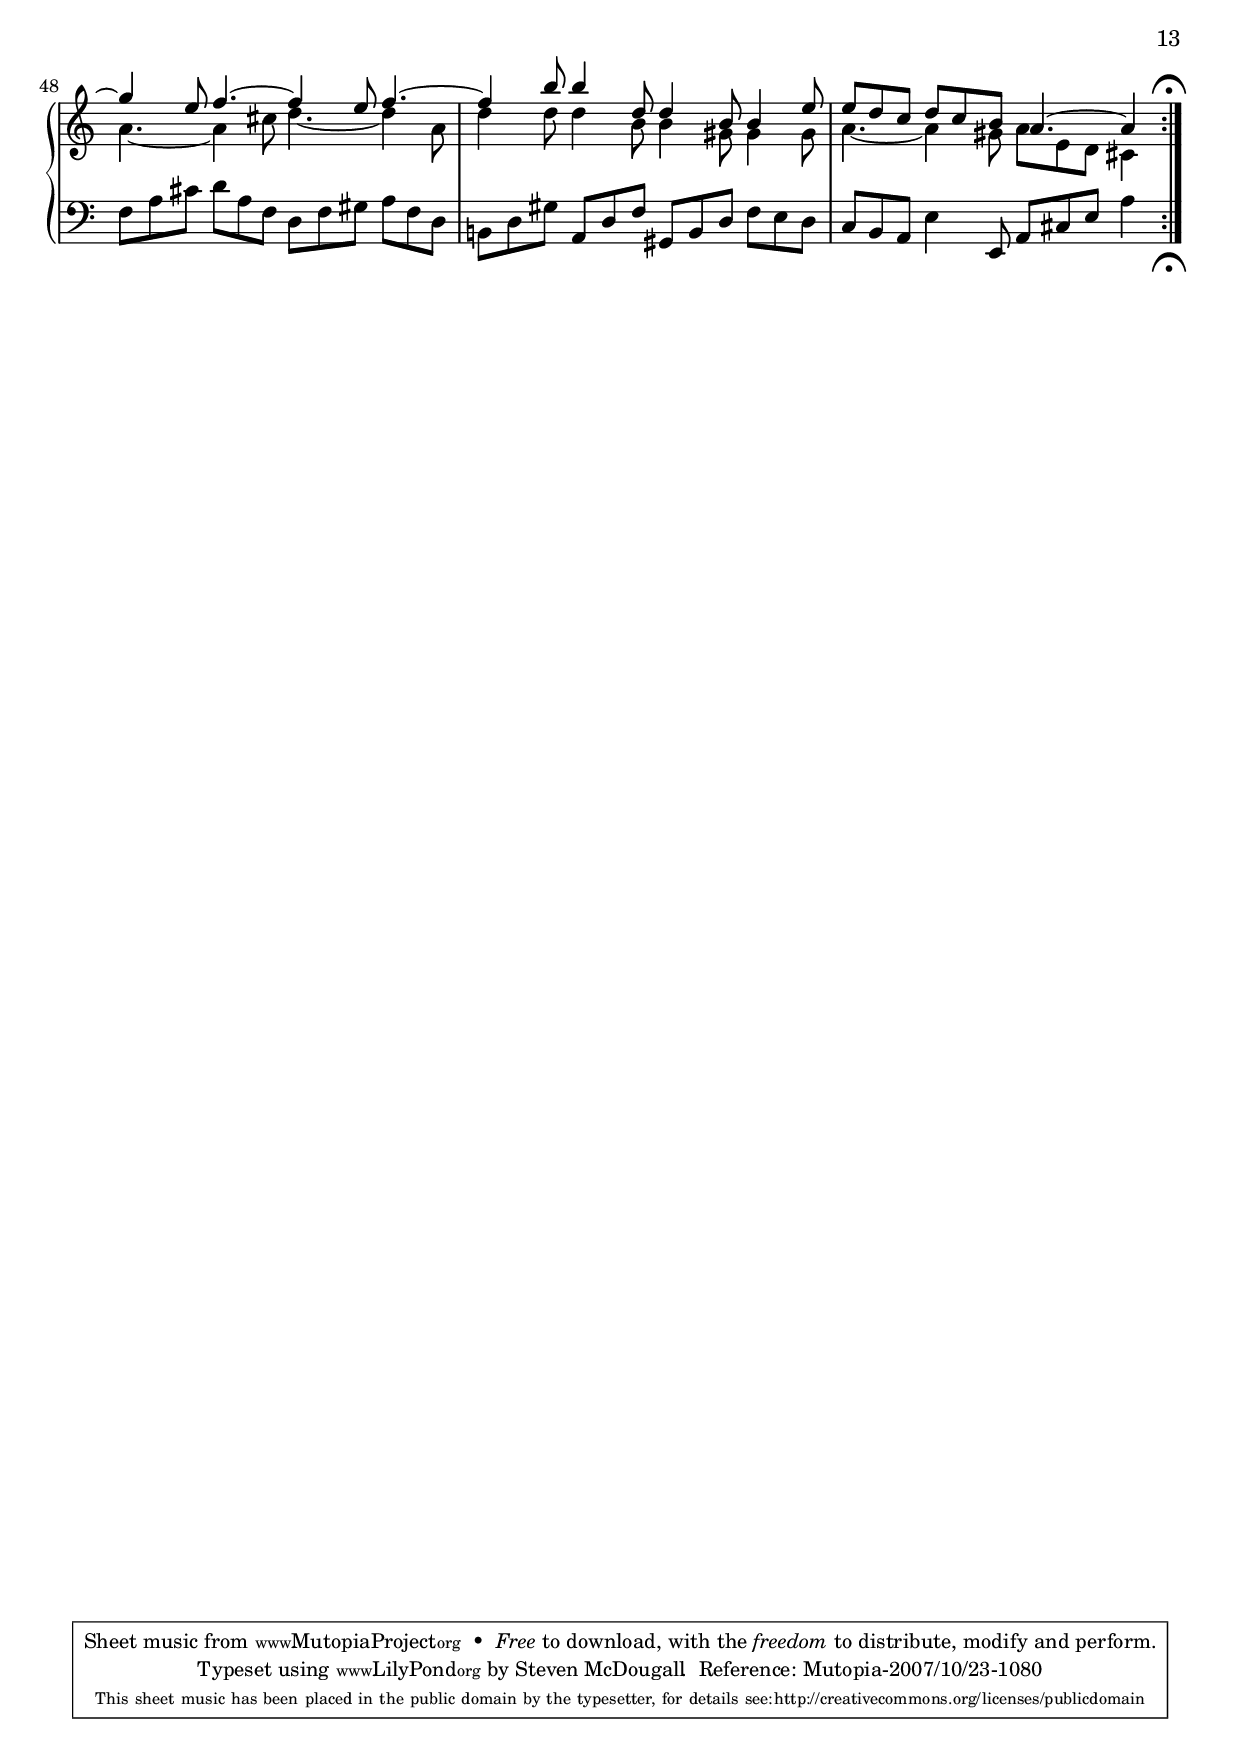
% This file prints Bach BWV 827, all 6 movements

\version "2.10.25"

\header
{
  title    	    = "Keyboard partita in A minor"
  composer 	    = "Johann Sebastian Bach"
  opus     	    = "BWV 827"
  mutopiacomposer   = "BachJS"
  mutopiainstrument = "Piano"
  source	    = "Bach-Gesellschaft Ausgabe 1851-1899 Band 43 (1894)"
  sourceurl         = "http://imslp.org/wiki/Notebook_for_Anna_Magdalena_Bach_(Bach,_Johann_Sebastian)"
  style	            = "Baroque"
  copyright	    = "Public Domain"
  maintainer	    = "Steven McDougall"
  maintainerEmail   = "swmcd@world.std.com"
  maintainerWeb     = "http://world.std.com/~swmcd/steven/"
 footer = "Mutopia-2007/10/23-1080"
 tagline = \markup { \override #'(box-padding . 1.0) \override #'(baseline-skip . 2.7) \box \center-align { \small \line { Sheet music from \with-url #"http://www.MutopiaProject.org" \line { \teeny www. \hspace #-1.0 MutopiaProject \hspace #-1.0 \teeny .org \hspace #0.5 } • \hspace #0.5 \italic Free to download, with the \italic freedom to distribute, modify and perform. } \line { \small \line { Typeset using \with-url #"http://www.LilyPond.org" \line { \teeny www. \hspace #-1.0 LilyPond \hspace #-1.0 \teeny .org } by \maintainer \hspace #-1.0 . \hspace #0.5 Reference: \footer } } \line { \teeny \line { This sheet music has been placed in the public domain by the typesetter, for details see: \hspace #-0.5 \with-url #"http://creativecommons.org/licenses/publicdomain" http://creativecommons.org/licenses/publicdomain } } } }
}

\include "english.ly"

upper = \relative c'
{
  \clef treble 
  \key a \minor
  \time 3/8

  r16 a' b gs a c      | % 1
  d,16 b' e, d c b     | % 2
  c8 e a ~             | % 3
  a8 gs b ~            | % 4
  b16 a gs a b c       | % 5
  d16 f b, f' e d      | % 6
  c8 b16 a f'8 ~       | % 7

  f8 e16 d g8          | % 8
  e16 c d b c e        | % 9
  a16 b, c a b d       | % 10
  g16 a, b gs a c      | % 11
  f8 d g,              | % 12
  e'8 c f,             | % 13
  d'16 e, f d e gs     | % 14
  c8 b a               | % 15

  gs16 a b f e d       | % 16
  c16 e f d e a        | % 17
  b16e, f d e b'       | % 18
  c16 e, f d e c'      | % 19
  b16 a gs b e,8       | % 20
  r16 e' f d e c       | % 21
  b16 e f d e b        | % 22
  a e' f d e a,        | % 23

  gs16 b e, c' d b     | % 24
  c16 e a, gs a c      | % 25
  fs,16 a d, b' c a    | % 26
  b16 d g, fs g b      | % 27
  e,16 g c, a' b g     | % 28
  a16 c fs, e fs a     | % 29
  ds,16 fs b, g' a fs! | % 30
  g8 b e ~             | % 31

  e8 ds fs ~           | % 32
  fs16 e fs ds e g     | % 33
  a,16 fs' b, a g fs   | % 34
  g8 fs16 e c'8 ~      | % 35
  c8 b16 a d8          | % 36
  b16 c d e fs g       | % 37
  a16 c fs, c' b a     | % 38
  g8 b e,              | % 39

  c8 a' d,             | % 40
  b8 g' c,             | % 41
  a16 fs b e, fs a     | % 42
  d16 e, fs ds e g     | % 43
  c16 ds, e cs ds! fs  | % 44
  b16 e, a b, c a      | % 45
  b16 ds fs a g fs     | % 46
  g16 b c a b e        | % 47

  fs16 b, c a b fs'    | % 48
  g16 b, c a b g'      | % 49
  fs16 e ds fs b,8 ~   | % 50
  b8 e16 fs g8         | % 51
  a,8 g16 fs g a       | % 52
  b16 g a fs g e'      | % 53
  fs,4. \prall ~       | % 54
  fs16 b e ds e g      | % 55

  e16 g a, fs' g e     | % 56
  fs16 a d, cs d fs    | % 57
  b,16 d g, e' fs ds   | % 58
  e16 g c, b c e       | % 59
  a,16 c fs, ds' e cs  | % 60
  ds16 fs b, g' a fs   | % 61
  g4. ~                | % 62
  g16 e fs ds e c'     | % 63

  b16 e, fs ds e b'    | % 64
  a8 fs8. e32 fs       | % 65
  e4. ~                | % 66
  e16 b cs e g d       | % 67
  e16 g bf g a f       | % 68
  g16 e cs bf a g'     | % 69
  f4. ~                | % 70
  f16 a, b d f c       | % 71

  d16 f af f g e       | % 72
  f16 d b af g f'      | % 73
  e4. ~                | % 74
  e16 a b gs a c       | % 75
  d,16 gs a fs gs b    | % 76
  c,16 a' f! d b d     | % 77
  gs,8. fs16 e8        | % 78
  r16 e' f d e c       | % 79

  b16 e f d e b        | % 80
  a e' f d e a,        | % 81
  gs16 b e, c' d b     | % 82
  c16 e a, f' g e      | % 83
  f16 a d, c d f       | % 84
  b, d g, e' f d       | % 85
  e16 g c, b c e       | % 86
  a,16 c f, d' e c     | % 87

  d16 f b, a b d       | % 88
  gs,16 b e, c' d b    | % 89
  c16 e a, gs a c      | % 90
  d16 f a, gs a d      | % 91
  e16 g a, gs a e'     | % 92
  f4. ~                | % 93
  f16 a, b gs a f'     | % 94
  e a, b gs a e'       | % 95

  d8 b8. a32 b         | % 96
  a16 e f d e a        | % 97
  b16 e, f d e b'      | % 98
  c16 e, f d e c'      | % 99
  b16 a gs fs e d      | % 100
  c8 a' gs             | % 101
  d8 a' gs             | % 102
  e8 a c ~             | % 103

  c16 a b gs a c       | % 104
  f4. ~                | % 105
  f16 d e cs d f       | % 106
  b4. ~                | % 107
  b16 c, d b c e       | % 108
  a16 b, c a b d       | % 109
  g16 a, b gs a c      | % 110

  f8 d g,!             | % 111
  e' c f,              | % 112
  d'16 e, f d e gs     | % 113
  c16 ds, e cs ds fs   | % 114
  a16 fs ds c! b a'    | % 115
  gs16 b d! f! e8 ~    | % 116
  e16 a, c b a gs      | % 117
  a4. \fermata         | % 118
}

lower =
{
  \clef bass
  \key a \minor
  \time 3/8

  a8 a, a ~ 	       	 | % 1
  a gs e    	       	 | % 2
  r16 a b gs a c'      	 | % 3
  d16 b e d c b,       	 | % 4
  c8 e a ~             	 | % 5
  a8 fs b ~            	 | % 6
  b16 a gs a b c'      	 | % 7

  d'16 f' b f' e' d'   	 | % 8
  c'8 e' a             	 | % 9
  f'8 d' g             	 | % 10
  e'8 c' f             	 | % 11
  d'16 b c' a b d'     	 | % 12
  g'16 a b g a c'      	 | % 13
  f'16 fs a fs gs b    	 | % 14
  e'16 a d' e f d      	 | % 15

  e8 gs e              	 | % 16
  a a, a               	 | % 17
  r16 gs a fs gs e     	 | % 18 the rest is missing in the source
  a8 a, c              	 | % 19
  e16 f e d c b,       	 | % 20
  a,8 a a,             	 | % 21
  g,8 g g,             	 | % 22
  f,8 f f,             	 | % 23

  e,8 gs, e,           	 | % 24
  a,8 b, c             	 | % 25
  d8 fs d              	 | % 26
  g8 a b               	 | % 27
  c'8 e c              	 | % 28
  fs8 g a              	 | % 29
  b8 ds b,             	 | % 30
  e16 e' fs' ds' e' g' 	 | % 31

  a16 fs' b a g fs     	 | % 32
  g8 b, e ~            	 | % 33
  e8 ds fs ~           	 | % 34
  fs16 e ds e fs g     	 | % 35
  a16 c' fs c' b a     	 | % 36
  g8 fs16 e c'8 ~      	 | % 37
  c'8 b16 a d'8        	 | % 38
  b16 g a fs g b       	 | % 39

  e'16 fs g e fs a     	 | % 40
  d'16 e fs d e g      	 | % 41
  c'8 a d              	 | % 42
  b8 g c               	 | % 43
  a16 b, c a, b, ds    	 | % 44
  g8 fs e              	 | % 45
  ds8 b, ds            	 | % 46
  e8 e, e ~            	 | % 47

  e16 ds e cs ds b,    	 | % 48
  e8 e, e              	 | % 49
  b,16 c b, a, g, fs,  	 | % 50
  g,16 b, c a, b, g,   	 | % 51
  fs,16 b, c a, b, fs,	 | % 52
  e,16 b, c a, b, e,     | % 53
  ds,16 fs, b, g, a, fs, | % 54
  g,8 fs, e,             | % 55

  a,8 c a,               | % 56
  d8 e fs                | % 57
  g8 b g                 | % 58
  c'8 e c                | % 59
  fs8 a fs               | % 60
  b8 ds b,               | % 61
  e16 e' fs' ds' e' g'   | % 62
  a8 c' fs               | % 63

  g8 b e                 | % 64
  c'8 a b                | % 65
  e16 fs g a bf d        | % 66
  cs8 e cs               | % 67
  a,4 r8                 | % 68
  e,8 a, cs              | % 69
  d16 e f g af c!        | % 70
  b,8 d b,               | % 71

  g,4 r8                 | % 72
  d,8 g, b,              | % 73
  c16 d e b, c a,        | % 74
  f,8 f r                | % 75
  b,8 b r                | % 76
  a8 d f                 | % 77
  e16 f e d c b,         | % 78
  a,8 a a,               | % 79

  g,8 g g,               | % 80
  f,8 f f,               | % 81
  e,8 gs, e,             | % 82
  a,8 c a,               | % 83
  d8 e f                 | % 84
  g8 b, g,               | % 85
  c8 d e                 | % 86
  f8 a f                 | % 87

  b,8 d b,               | % 88
  e8 fs e                | % 89
  a8 c' a                | % 90
  f8 e d                 | % 91
  cs8 b, cs              | % 92
  d16 f a e f a          | % 93
  d'8 f' b               | % 94
  c'8 e' a               | % 95

  f8 d e                 | % 96
  a8 a, a ~              | % 97
  a16 gs a fs gs e       | % 98
  a8 a, a                | % 99
  e16 f e d c b,         | % 100
  a,16 e f d e a,        | % 101
  b,16 e f d e b,        | % 102
  c16 e f d e c          | % 103

  d4. ~                  | % 104
  d16 b, c a, b, d       | % 105
  gs4. ~                 | % 106
  gs16 e f d e gs        | % 107
  c'8 e' a               | % 108
  f'8 d' g               | % 109
  e'8 c' f               | % 110

  d'16 b c' a b d'       | % 111
  g'16 a b gs a c'       | % 112
  f'16 gs a fs gs b      | % 113
  e'16 fs gs e fs a      | % 114
  ds8 fs ds              | % 115
  e16 d! b, gs, b, d     | % 116
  c8 d e                 | % 117
  a,4. \fermata          | % 118
}

\score 
{
  \new PianoStaff 
  <<
    \new Staff = "upper" \upper
    \new Staff = "lower" \lower
  >>
  
  \layout { }
  \header { piece = "1. Prelude" }
  \midi   { }
}

\include "english.ly"

% Beam Count function
bc = #(define-music-function (parser location left right) (integer? integer?)
#{
\set stemLeftBeamCount  = #$left
\set stemRightBeamCount = #$right   
#})

% force-hshift function
hs = #(define-music-function (parser location hshift) (number?)
#{
  \once \override NoteColumn #'force-hshift = #$hshift
#})

longStem = #(define-music-function (parser location length) (number?)
#{
  \once \override Stem #'length = #$length
#})

noStem = 
{ 
  \once \override Stem #'transparent = ##t 
  \once \override Stem #'length      = #12
}


upper = \relative c''
{
  \clef treble 
  \key a \minor

  \repeat volta 2
  {
    \partial 4 e8 ~ e32 d c b |

    % 1
    c16 b32 a d 16 c32 b e16 d32 c f16. a,32 

    << {                          \stemUp   \tieUp   gs32[ a b d         ~                           d 8] \noBeam ~ d 8 ~ d16 c32 b } 
       	 \new Voice { \voiceOne   \stemDown \tieDown s 16    b16 \noBeam ~ \stemUp \shiftOnn  \tieUp \override Stem #'length = #8
                                                                                                     b 8  \noBeam ~ b 8   s8        }

       	 \new Voice { \voiceThree \stemDown \tieDown gs 8        \noBeam ~ \stemUp \shiftOnnn \tieUp gs8  \noBeam ~ gs8   s8        } 
       	 \new Voice { \voiceTwo                      s  8                                            e 8  \noBeam ~ e 8   s8        } >>  |

    % 2
    << {            c'4 ~               c16. a32 d8      f, \prall e ~  e32[ g f e     a16 b32 c] ~ } \\
       {            r32 b[ a gs a16 e]  f8.         f16  d8        c    s4                          } \\
       { \voiceFour s4                  s8. \hs #.4 d16  s4             s16.     \tieUp e32 ~ e8           } >> |
                                                                                 % The source has e8. here, 
					      	                                 % but that's an abuse of notation 
                                                                                 % that LilyPond doesn't support. 
	 					                                      

% Without a line break here, measures 2 and 3 end up on the same line,
% and then the e32 ~ e8 tie in measure 2 gets squeezed down to nothing,
% and I couldn't find a good way to unsqueeze it.
\break

    % 3
    << { c'4 ~              c32[ a g fs! b16 c32 d] ~  d4 ~                d32[ f e d      gs16 a32 b] } \\
       { fs,16[ g32 a d,8]  s4                         gs16[ a32 b e,8] ~  e32  s16 d'32 ~ d8 ~        } >>  |
                                                                                    % The source has d8. here.  
                                                                                    %  cf. measure 2

    % 4
    << { e8.            a16 ~ a16.[ f32 e16. d32] } \\
       { d32[ d c b c8]       b4                  } >> \override Script #'padding = #2
                                                       c8 \prall b16 a e'16.[ \bc #2 #3 d32 \bc #3 #3 c b c e]   |

    % 5
    g16.[ \bc #2 #3 d32 \bc #3 #3 c b c e] << { a4 ~            a32[ d, e fs g16. a32] b4 ~ } \\
          				      { r16 c, d16. a32 b4                     s4   } >> |

% Without a page break here, the downprall in measure 6 gets pushed into the beams in measure 4.
% The score takes 3 pages either way.
\pageBreak

    % 6
    << { b'32[ e, fs gs a16. b32]   c16.[ fs,!32 g16. \downprall a32]  ds,16.[ \prall    cs32          b8] ~      b32[ b cs! ds! cs16. \prall b32] } \\
       { r8             e, \noBeam  a8.               g16              fs 16.[ \bc #2 #3 e32 \bc #3 #3 ds e fs16] r8             fs!               } >> |

    % 7
    << { e'32[ b c! d! c16. \prall b32]  fs'4                            g,32[ e' fs! g fs16. \prall e32]  as4                              } \\
       { s4                              \once \override Beam  #'positions = #'(-5 . -5)
          			         fs32[ a, b c b16. ^\prall a32]  g4                                as'32[ e fs g fs16. ^\prall e32] } \\
       { \voiceFour r8  e,8 \noBeam  ~   \once \override Beam  #'positions = #'(-7 . -7)  
          			         \hs #-1 e8   \hs #.3 ds         s4                                s4                               } >> |

    % 8
    << { ds'32[ a'! g fs g16. e32] ~  e8           fs16. ds32  ds8[( e ]) } \\
       { ds4                          c16[ b32 a ~ a8]         a 8[  gs]  } \\
       { s4                           s4                       b4         } >>
  }

  \repeat volta 2
  {
    \stemDown b16[ d!32 c b c d16] |

    % 9
    << { s4                        s4                    c 16 d32 e32  ~       e8   s4                     } \\
       { gs,16 a32 b e,16 gs!32 b  d16 c32 b f'16 e32 d  s 8                   a8 ~ a32[ b c d e16 f32 g!] } \\
       { \voiceFour s4             s4                    c,8 ~ \noBeam \stemUp c8   s4                     } >> |


    % 10
    << { s4                        s4                     s16 s32 \noStem a'32 ~ \longStem #8 a 8    s8         s16 s32 \noStem bf 32  ~ } \\
       { cs,16 d32 e a,16 cs!32 e  g16 f32 e bf'16 a32 g  f16 g32         a 32                d,8 ~  d32[ f e d g16 a32         bf!  ]   } \\
       { s4                        s4                     s8                                  f 8    s4                                  } >> |

    % 11
    << { bf4                           s8        s16 s32 \noStem a32 ~ a4                               s4                    } \\
       { e16[ f32         g     c,8] ~ c32 e d c f16 g32         a32   d,16[ e32         f32   bf,8] ~  bf32 d c bf e16 f32 g } \\
       { s16  s32 \noStem g32 ~ g 8    s4                              s 16  s32 \noStem f32 ~ f  8     s4                    } >> |

    % 12
    << { a,32[ g' f e f16 d] ~  d[ cs32 d e d cs16]  d4                   s4                 } \\
       { a4                     g4 ~                 g32[ g f e f g a16]  d,32[ f a c b16 a] } >> | 

    % 13
    << { s4                  f'4 ~             f32[ f e d e16. c32]  a4 ~                   } \\
       { b16.[ c32 b a b d]  r16 c16 d16. b32  c4                    r32 g32[ f e f16. d32] } >> | 

    % 14
    << { a'32[ gs a b e, d' c b]  \override Tie #'staff-position = #'1.5
                                  c  8[ ~     c  32 c b a]  gs!4 \prall              a8      b       } \\
       { b,8          e           c'32[ a b c ds, 8]        r8          r32 f!32 e d r f e d r f e d } >> |

    % 15
    << { r32 a'[ b c b16. \prall a32]  r32 b[ c d c16. b32]  r32 e[ fs g! fs16. e32]  r32 a[ b c b a gs a] } \\
       { c,,4                          gs'4                  a4                       ds4                  } >> |
     
    % 16
    << { d!32[ f e d e b c a]  r16 a b16. gs32  gs8 a  } \\
       { s4                    e8[   d]         d[  c] } \\
       { s4                    e4               e4     } >>
  }

  \override Score.RehearsalMark #'break-visibility = #begin-of-line-invisible
  \override Score.RehearsalMark #'extra-offset = #'( -0.6 . 0.0 )
  \mark \markup { \musicglyph #"scripts.ufermata" }
}

lower =
{
  \clef bass
  \key a \minor

  \repeat volta 2
  {
    \partial 4 r16 a,16 c e  				   		       	    	       |
    a8[ b]  c'[ d']  e'[ ~ e'32 c' b a]  gs16[ a32 b e16 fs32 gs!]	       	    	       | % 1
    a8[ c']  d'[ g!]  c'[ ~ c'32 c e g]  c'8 ~ c'16 b32 a      		       	    	       | % 2
    d'8[ ~ d'32 d fs a]  d'8 ~ d'16 c'32 b  e'8[ ~ e'32 c' b a]  << { gs4   ~ } \\
       							            { gs8 e   } >> 	       | % 3
    << { gs8[ a] ~  a[  gs]  \override Staff.NoteCollision #'merge-differently-dotted = ##t
			     a4  ~                                   a 16. s32 s8         } \\
       { c 8[ f]    d[  e ]  a16.[  % The source has a8. here, which is obviously wrong.
			           \bc #2 #3 e32 \bc #3 #3 d c d e]  a,16.[ a32 g16. f32] } \\
       { s4       f8 s8  s4                                      s4                       } >> | % 4
    << { r8 g r a d' s s4                  } \\
       { e4   fs  g ~  g32 a g fs! g e g b } >>                                	    	       | % 5
    c'4 ~ c'16.[ c'32 b16. a32] b4 a                                           	    	       | % 6
    g4  fs  e8[ g]  cs16.[ e32 as16. fs!32]                                    	    	       | % 7
    c'!8 b16. a32 b8 b, e,4
  }

  \repeat volta 2
  {
    % 8
    r16 e,16 fs, b, |

    % 9
    << { r8 gs  b4      a4                 } \\
       { e4     r8 e  8 a8[ ~ a32 b a gs!] } \\
       { s4     s8 gs!8 s4                 } >> a16.[ e32 c16. e32] |

    % 10
    << { r8   cs8 e4        d8    s8         } \\
       { a,4.        a , 8  d8[ ~ d32 f e d] } \\ 
       { s4       s8 cs ! 8 s4               } >> bf16.[ a32 bf16. g32] | 

    % 11
    c'8[ ~ c'32 e d c]  a16.[ g32 a16. f32]  bf8[ ~ bf32 a g f]  e16.[ f32 g16. e32] | 

    % 12
    cs'8[ d'] a[ a,] << { r8 a4.      } \\
		        { d4     f8 d } >> | 

    % 13
    g8[ d]  b,[ g,]  c4 ~  c16.[ cs32 d16. e32] |

    % 14
    << { f8[ gs,]  a,[ fs,]  e,32 b, c d e8 ~  fs8[ gs] } \\
       { s4        s4        s8  \noStem e8 ~  e4       } >> | 

    % 15
    a8[ e]  b[ e]  c'[ a]  fs[ gs16 a] | 

    % 16
    << { gs8[ a]    } \\ 
       { b,8  c16 d } >> e8[ e,]  a,4
  }

  \override Staff.RehearsalMark #'direction = #-1
  \override Score.RehearsalMark #'extra-offset = #'( -0.6 . 0.0 )
  \mark \markup { \musicglyph #"scripts.dfermata" }
}

\score 
{
  \new PianoStaff
  <<
    \new Staff = upper \upper
    \new Staff = lower \lower
  >>
  
  \layout
  {
    \context 
    {
      \Score
      \remove "Mark_engraver"
    }
    \context 
    {
      \Staff
      \consists "Mark_engraver"
    }
  } 

  \header { piece = "2. Allemande" }

  \midi   
  {
    \context 
    {
      \Score
      tempoWholesPerMinute = #(ly:make-moment 40 4)
    }
  }

}

\include "english.ly"

voiceFive = #(context-spec-music (make-voice-props-set 4) 'Voice)

upper = \relative c''
{
  \clef treble 
  \key a \minor
  \time 3/4

  \repeat volta 2
  {
    \partial 4 r16 d c b              	    |
    c8. e16  a8. e16  b'8. d,16       	    | % 1
    c16 e fs gs  a8. e16  b'8. d,16   	    | % 2
    c16 a b c  d e f e  d c b a       	    | % 3
    gs16 a b gs  e2 ~                 	    | % 4
    e16 d c b  c a c e  a gs fs e     	    | % 5
    c'16 b a g!  f! d f a  d cs b a   	    | % 6
    f'16 e d c!  b g b d  g fs e d    	    | % 7
    b'16 a g f!  e c e g  c b a g      	    | % 8
    a8. d,16  e d cs d  e d cs d      	    | % 9
    g8. b,16  c2 ~                    	    | % 10
    c8. b16  c b a b  c b a b         	    | % 11
    e8. gs,16  a2 ~                   	    | % 12
    a16 d e f  e d c b  a gs a b      	    | % 13
    e,16 b' gs f!  e c' a f  e d' b f 	    | % 14
    e16 c' a f  e b' gs f  e c' a f   	    | % 15
    e16 d' b f  e c' a f  e b' gs f   	    | % 16
    e8 c'16 d d4. \trill c16 d        	    | % 17
    e4 ~  e16 d c b  c e c a          	    | % 18
    gs16 b gs e  d f e d  c e c a     	    | % 19
    << { \voiceOne   e'2 } \\
       { \voiceThree b 2 } \\
       { \voiceFive  gs2 } >>

  }

  \repeat volta 2
  {
    r16 b' c a      	      	   	    | % 20
    gs8. e16  b'8. d,16  e8. b16      	    | % 21
    c16 e f d  e8. a16  gs8. d'16     	    | % 22
    c16 e a g  f e d c  b a gs fs     	    | % 23
    e16 d' c b  c2 ~                  	    | % 24
    c16 b a gs  a f a c  f e d c      	    | % 25
    d16 c b a  b g b d  g f e d       	    | % 26
    e16 d c b  c a c e  a g f e       	    | % 27
    d16 c b a  g b c d  c b a g       	    | % 28
    c8. f,16  g f e f  g f e f        	    | % 29
    b8. d,16  e2 ~                    	    | % 30
    e8. d16  e d c d  e d c d         	    | % 31
    g8. b,16  c2 ~                     	    | % 32
    c16 f g a  g f e d  c b c d       	    | % 33
    g,8. b16  c8. g16  d'8. g,16      	    | % 34
    e'8. g,16  d'8. g,16  e'8. g,16   	    | % 35
    f'8. g,16  e'8. g,16  f'8. g,16   	    | % 36
    g'16 e f g  a f e d  b' g a b     	    | % 37
    c16 a g f  d' b c d  e c b a      	    | % 38
    f'16 d e f  g e d c  a' f g a     	    | % 39
    b,4 ~  b16 g a b  c d e f         	    | % 40
    g16 f a g  f e d c  e d c b       	    | % 41
    c4 ~  c16 g c d  e c d e          	    | % 42
    a,16 cs e g  bf8. cs,16  d8. e16   	    | % 43
    f4 ~  f16 a, d e  f d e f         	    | % 44
    b,16 ds fs a  c8. ds,16  e8. fs16  	    | % 45
    g4. fs16 gs  a gs! fs gs          	    | % 46
    a8. d,16  cs d e f  g f g e       	    | % 47
    f16 d e f  e c d e  d b c d       	    | % 48
    c16 a gs a  d e f e  d c b a      	    | % 49
    gs16 fs gs fs  e4 ~  e16 d' c b   	    | % 50
    c16 e gs a  b, d fs g  a, c e f   	    | % 51
    gs, b ds e  fs, a ds! e  gs,! b d b	    | % 52
    c16 a f e  b' gs e d  a' fs ds c! 	    | % 53
    b16 a' gs fs  e gs b d  c8. \prall b16  | % 54
    e8. b16  c8. a16  e8. gs16              | % 55
    a2
  }

  \override Score.RehearsalMark #'break-visibility = #begin-of-line-invisible
  \override Score.RehearsalMark #'extra-offset = #'( -0.6 . 0.0 )
  \mark \markup { \musicglyph #"scripts.ufermata" }
}

lower =
{
  \clef bass
  \key a \minor
  \time 3/4

  \repeat volta 2
  {
    \partial 4 r4                                |
    a,8 r c r e r              	       		 | % 1
    a8 r c' r gs r             	       		 | % 2
    a8. e'16  f'8. gs16  a8. f16       		 | % 3
    e4 ~  e16 gs b gs  e gs d gs       		 | % 4
    c8. e16  a,8. b,16  c8. e16        		 | % 5
    a,8. a16  d8. e16  f8. a16         		 | % 6
    d8. d'16  g8. a16  b8. d'16        		 | % 7
    g8. b16  c'8. d'16  e'8. c'16      		 | % 8
    f'8. f16  f'8. f16  f'4 ~          		 | % 9
    f'16 d' e' f'  e' d' c' b  a g f e 		 | % 10
    d8. d'16  d8. d'16  d4 ~           		 | % 11
    d16 b, c d  c b, a, g, f, e, d, c, 		 | % 12
    d,8. b,16  c8. e,16  f,8. d16      		 | % 13
    e4 ~  e8. a16  gs8. d'16           		 | % 14
    c'4  r8 r16 b16  c'8. a16          		 | % 15
    gs4  r8 r16 a16  b8. g16           		 | % 16
    a8. g!16  f4.  e16 f               		 | % 17
    e16 gs b gs  e2 ~                  		 | % 18
    e16 gs b gs << { r8 r16 gs!16  a8. fs16 } \\
		   { e2 ~                   } >> | % 19
    << { s4 e,4 } \\
       { e4 s 4 } >>

  }

  \repeat volta 2
  {
    r4    	       	       		      	 | % 20
    e,8 r fs, r b, r 	       	       	      	 | % 21
    e8 r gs r b r    	       	       	      	 | % 22
    e'8. a16  d'8. f'16  gs4 ~ 	       	      	 | % 23
    gs16 e fs gs  a b c' b  a c' g c'  	      	 | % 24
    f!4 ~  f8. e16  d8. f16            	      	 | % 25
    b,8. d16  g8. f16  e8. g16         	      	 | % 26
    c8. e16  a8. g16  f4 ~             	      	 | % 27
    f16 a b c'  b g a b  e g f e       	      	 | % 28
    a8. a,16  a8. a,16  a4 ~           	      	 | % 29
    a16 f g a  g f e d  c b, a, g,     	      	 | % 30
    f,8. f16  f,8. f16  f,4 ~          	      	 | % 31
    f,16 d e f  e d c b,  a, g, f, e,  	      	 | % 32
    d,8. c16  b,8. f16  e8. f16        	      	 | % 33
    b,16 f e d  e c d e  b, d c b,     	      	 | % 34
    c16 a, b, c  b, f e d  c a, b, c   	      	 | % 35
    d16 f e d  c e d c  b, a, g, f,    	      	 | % 36
    e,8. e16  f8. f,16  g,8. g16       	      	 | % 37
    a8. a,16  b,8. b16  c'8. c16       	      	 | % 38
    d8. d'16  e'8. e16  f8. f'16       	      	 | % 39
    g8. f'16  e'8. g16  f8. d'16       	      	 | % 40
    c'8. c16  a8. f16  g8. g,16        	      	 | % 41
    c16 c, e, g,  c4 ~  c16 e f g      	      	 | % 42
    cs4 ~  cs16 e f g  f e d cs        	      	 | % 43
    d16 d, f, a,  d4 ~  d16 f g a      	      	 | % 44
    ds4 ~  ds16 fs g a  g fs e ds!     	      	 | % 45
    e16 e, g, b,  e4 ~  e16 c d e      	      	 | % 46
    f16 e f g  a b cs' d'  e'8. a16    	      	 | % 47
    d'8. a16  c'8. a16  b8. gs16       	      	 | % 48
    a8. c'16  f8. a16  f8. d16         	      	 | % 49
    e4 ~  e8 d16 c  b, gs, a, b,       	      	 | % 50
    e,8. e16  e,8. e16  e,8. e16       	      	 | % 51
    e,8. e16  e,8. e16  e,8. e16       	      	 | % 52
    e,8. e16  e,8. e16  e,8. e16       	      	 | % 53
    e,4 ~  e,16 c' b a  gs fs e d      	      	 | % 54
    c16 b, a, gs,  a, b, c d  e8. e,16 	      	 | % 55
    a,2
  }

  \override Staff.RehearsalMark #'direction = #-1
  \override Score.RehearsalMark #'extra-offset = #'( -0.6 . 0.0 )
  \mark \markup { \musicglyph #"scripts.dfermata" }
}

\score 
{
  \new PianoStaff
  <<
    \new Staff = upper \upper
    \new Staff = lower \lower
  >>
  
  \layout
  {
    \context 
    {
      \Score
      \remove "Mark_engraver"
    }
    \context 
    {
      \Staff
      \consists "Mark_engraver"
    }
  } 

  \header { piece = "3. Courante" }

  \midi   
  {
  }
}

\include "english.ly"

voiceFive = #(context-spec-music (make-voice-props-set 4) 'Voice)

ttt = { \set tupletSpannerDuration = #(ly:make-moment 1 8) }

upper = \relative c''
{
  \clef treble 
  \key a \minor
  \time 3/4

  \repeat volta 2
  {
    \partial 8*3 << { a8 gs \prall a } \\
		    { r8 r4          } >> |
    
    << { e8[ \times 2/3 { f16 e d] }  e8 e   e e } \\
       { r4                           r8 c8  b c } >> | % 1

    << { c'8 b   r a   gs a } \\
       { a 8 gs  r c,  b  c } >> | % 2

    << { d'8 c   r a   gs b } \\
       { a 8 a   r c,  b  c } >> | % 3

    << { f'8 e   r e   e e  } \\
       { a,8 gs  r gs  a b  } >> | % 4

    << { e8[  \times 2/3 { f16 e d] }  e8[ \times 2/3 { g16 f e] }   f8[ \times 2/3 { a16 g f] } } \\
       { c2. ~ 									                 } >> | % 5

    << { g'2. ~ 							    } \\
       { c,8[ \times 2/3 { d16 c b] }  c8[ \times 2/3 { e16 d c] }  g'8 bf, } >> | % 6

    << { g'8[ \times 2/3 { g16 f e] }  f8[ \times 2/3 { f16 e d] }  e8[ \times 2/3 { e16 d c] } } \\
       { a4                            r8               b!          c4                          } >> | % 7

    << { e 8 d  r c'  b c } \\
       { c,8 b  r e   d e } >> | % 8

    << { f8[ \times 2/3 { g16 f e] }  f8[ \set tupletSpannerDuration = #(ly:make-moment 1 8)
	                                  \times 2/3 { a16 g f]  g[ f e]  f[ e d] } } \\
       { b4                           r4                         r4                 } >> | % 9

    << { e 8[ \times 2/3 { f16 e d] }  e8 c'  b c } \\
       { c,4                           r8 e   d e } >> | % 10

    << { d8[ \times 2/3 { f16 e d]  g[ f e]  f[ e d]  e[ d c]  d[ c b] } } \\
       { b4                         r8       a        g        f         } >> | % 11

    << { c'4. } \\
       { e,4. } >>
  }

  \repeat volta 2
  {
    << { r8 r4 } \\
       { r8 r4 } >> | % 12

    r4  r8 << {                   g'8        f        e         } \\
	      { \ttt \times 2/3 { e16[ d c]  d[ c b]  c[ b a] } } >> | % 13

    << {              d8[         fs]        g  r  r4 } \\
       { \times 2/3 { b,16[ a g]  c[ b a] }  b8 r  r4 } >> | % 14

    << { r4  r8 \ttt \times 2/3 { f'16[ e d]  e[d cs]  d[c b] } } \\
       { r4  r8                   a           g        f        } >> | % 15

    << { \times 2/3 { cs'16[ b a]  d[ cs b] }  cs8               r8          r4                  } \\
       {              e , 8[       gs]         a 8[ \times 2/3 { a16 b cs!]  cs[ d e]  e[ f g] } } >> | % 16

    << {              r4                     r8 \times 2/3 { d16[ e f]  f[ g a]  a[ bf c] } } \\
       { \times 2/3 { f,16[ e f]  g[ f e] }  f2 ~ 					    } >> | % 17

    << { \times 2/3 { bf16[ a bf]  c[ bf a] }  bf!8 \times 2/3 { c,16[ d e]  e[ f g]  g[ a bf!] } } \\
       {              f4                       e2 ~						  } >> % 18

    << { \times 2/3 { a16[ g a]  bf[ a g] }  a8 d, e cs } \\
       {              e4                     d8 f, g e  } >> | % 19

    << { d'4. f 8 f f } \\
       { f,4. d'8 d d } >> | % 20

    << { f4. f8 \times 2/3 { e16[ d e]  f[ e d] } } \\
       { d4. d8              c          b         } >> | % 21

    << { e8[ d16 e]  c8 a' gs a } \\
       { c,4         r8 s8 s4   } >> | % 22

    << { d8[ \times 2/3 { e16 d c]  d[ c b]  c[ b a]  b[ a gs]  a[ gs fs] } } \\
       { s4.								     } >> | % 23

    << { \times 2/3 { gs16[ a b]  a[ gs fs] }  e8 c'  b   c } \\
       {              s8          r8           r8 a   gs! a } >> | % 24

    << { d 8[ \times 2/3 { c16 d e] }  d8[ \times 2/3 { b16 c d]  c[ d e]  d[ e f] } } \\
       { b,4                           r8               gs        a        b         } >> | % 25

    << { \times 2/3 { e 16[ d e]  f[ e d] }  e8 a   gs a } \\
       {              gs,4                   r8 e'  d  c } >> | % 26

    << { d8[ \times 2/3 { f16 e d]  e[ d c]  d[ c b]  c[ b a]  b[ a gs] } } \\
       { b4                         r8       f        e        d          } >> | % 27

    << { a'4. } \\
       { c,4. } >> % 28
  }

  \override Score.RehearsalMark #'break-visibility = #begin-of-line-invisible
  \override Score.RehearsalMark #'extra-offset = #'( -0.6 . 0.0 )
  \mark \markup { \musicglyph #"scripts.ufermata" }
}

lower =
{
  \clef bass
  \key a \minor
  \time 3/4

  \repeat volta 2
  {
    \partial 8*3 r8 r4 			      	|
    r4  r8 a  gs a   			      	| % 1
    e8[ \times 2/3 { f16 e d] }  e8 e,  e,  e,  | % 2
    e8[ \times 2/3 { f16 e d] }  e8 e,  e,  e,  | % 3
    e8[ \times 2/3 { f16 e d] }  e8 e'  fs' gs' | % 4
    g'8 a   a  g'  g' a                         | % 5
    e'8 e   e  e'  e' e                         | % 6
    f 8 e   d  g   c' f                         | % 7
    g 8 g,  g, g   g  g,			| % 8
    g 8 g,  g, g   g  g,			| % 9
    g 8 g,  g, g   g  g,			| % 10
    f 8 d   e  c   g  g,			| % 11
    c 8 g,  c,
  }

  \repeat volta 2
  {
    c' b c' 					 	     	     | % 12
    g8[ \times 2/3 { a16 g fs] }  g8 g,  g,  g,  	     	     | % 13
    g,4  r8 d'  cs' d'                           	     	     | % 14
    a8[ \times 2/3 { b16 a gs] }  a8 a,  a,  a,  	     	     | % 15
    a,4                           r8 a   g   a 	 	     	     | % 16
    d8[ \times 2/3 { e16 d cs] }  d8 d'  cs' d'  	     	     | % 17
    g8[ \times 2/3 { a16 g f ] }  g8 c'  bf  c'  	     	     | % 18
    f8[ \times 2/3 { g16 f e ] }  f8 bf  g   a   	     	     | % 19
    d8[ a, d,] \ttt \times 2/3 { a16[ g f]  f[ e d]  d[ c b,] }      | % 20
    \times 2/3 { b,16[ a, g,]  g,[ a, b,]  b,[ c d]  d[ e f]}  g8 g, | % 21

    \times 2/3 { c16[ d e]  e[ f g]  g[ a g] } << { e'8 d' c' } \\
						  { c'8 b  a  } >>   | % 22
    << { b 8 a  b  e' d' c' } \\
       { gs8 fs gs a  f  d  } >>				     | % 23

    << { b8 s8 s2        } \\
       { e8 e, e, e e e, } >>					     | % 24

    e8  e, e, e  e e,						     | % 25
    d8  d, d, c' b a						     | % 26
    gs8 e  c  a, e e,						     | % 27
    a,8 e  a							       % 28
  }

  \override Staff.RehearsalMark #'direction = #-1
  \override Score.RehearsalMark #'extra-offset = #'( -0.6 . 0.0 )
  \mark \markup { \musicglyph #"scripts.dfermata" }
}

\score 
{
  \new PianoStaff
  <<
    \new Staff = upper \upper
    \new Staff = lower \lower
  >>
  
  \layout
  {
    \context 
    {
      \Score
      \remove "Mark_engraver"
    }
    \context 
    {
      \Staff
      \consists "Mark_engraver"
    }
  } 

  \header { piece = "4. Sarabande" }

  \midi   
  {
  }
}

\include "english.ly"

bc = % bass cleff
{
  \change Staff = lower
  \stemUp
}

tc = % treble cleff
{
  \change Staff = upper
  \stemNeutral
}

voiceFive = #(context-spec-music (make-voice-props-set 4) 'Voice)

\score 
{
  \new PianoStaff
  <<
    \new Staff = upper
    \relative c''
    {
      \clef treble 
      \key a \minor
      \time 3/4
      
      \repeat volta 2
      {
	a8[ b]  b[ \prall a16 b]  c8[ gs] 	     	     | % 1
	a4  e   a                          	     	     | % 2
	b8[ c]  c8[ \prall b16 c]  d8[ a] 	     	     | % 3
	b4  e   d                          	     	     | % 4
	d16 c b c  << { f4          e       } \\
		      { r16 a, g f  r g f e } \\
		      { c'4         b       } >>     	     | % 5
	
	<< { b16 a     gs a       d4  c                } \\
	   { f,8   \bc f,     \tc r16 f' e d   r e d c } \\
	   { s4                   a'           g       }  >> | % 6

	<< { r16 b a gs  a b c d  e d e f } \\
	   { d,4         c8[ b]   c[  d]  } \\
	   { f4          e        a8  r   } >>               | % 7

	<< { gs4.   fs8 e4          } \\
	   { e8 f e d   c \bc g \tc } >>                     | % 8

	<< { c'2. ~                       } \\
	   { r8 e,16 f  f8. e32 f  g8 c,  } >>               | % 9

	<< { c'16 c b c  d c b c  a' c, b c } \\
	   { a4          r        r         } >>             | % 10

	<< { d2. ~                       } \\
	   { r8 a16 b  b8. a32 b  c8  a  } >>                | % 11

	<< { d16 d c d  e d c d  b' d, c d } \\
	   { b4         r        r         } >>              | % 12

	<< { e4      fs8 gs  a b } \\
	   { r8 gs,  a   b   c d } >>                        | % 13

	<< { c'16 a g! a    b g fs g  a fs e fs } \\
	   { e8[    fs,] ~  fs[ e] ~  e[   ds]  } >>         | % 14

	<< { g'16 e ds e  fs4  ds! } \\
	   { e,8    s     r c'4 b8 } >>                      | % 15
      }

      \alternative
      {
	{
	  << { e2.       } \\
	     { a,4( gs2) } >>                                | % 16
	}

	{
	  << { e'2.      } \\
	     { a,4( gs2) } >>                                | % 17
	}
      }
	   
      \repeat volta 2
      {
	b8[ c]  c[ \prall b16 c]  d8 b               	     | % 18
	f8 e f d e b'                                	     | % 19

	<< { cs8[ d]  d[ \prall cs16 d]  e8[ c] } \\
	   { e,8[ f]  f[        e16  f]  g8  r  } >> 	     | % 20

	<< { bf8  a  bf g a g' } \\
	   { cs,,4   cs   cs   } \\
	   { e4      e    e    } >>                  	     | % 21

	<< { f'16 d   cs d    bf'4          a         } \\
	   { d,,8 \bc d, \tc  r16 d'' c bf  r c bf! a } \\
	   { s4               f'            e         } >>   | % 22

	<< { e16 d cs d  g4           f       } \\
	   { bf,8  bf,   r16 bf' a g  r a g f } \\
	   { s4          d'           c       } >>           | % 23

	<< { f8    e      f  e  d cs } \\
	   { g \bc g, \tc a' g  f e  } \\
	   { bf'4         s     s    } >>                    | % 24

	<< { d2.  } \\
	   { f,2. } >>                                       | % 25

	<<            {           f'2. ~               }
	   \new Voice { \voiceTwo r8 d a f \bc d \tc r } >>  | % 26

	f'16 b, a b  c b a b  d b a b                        | % 27

	<<            {           e2. ~                } 
	   \new Voice { \voiceTwo r8 c g e \bc c \tc r } >>  | % 28

	e'16 a, gs  a  	 b   a  gs a    c   a  gs a          | % 29
	d 16 e  f8  ~  	 f16 e  d  c    d   c  b  a          | % 30
	b 16 c  d8  ~  	 d16 c  b  a    b   a  gs fs         | % 31
	e 16 gs fs  e  	 a   c  b  a    d   c  b  a          | % 32
	e' 8    d16 c  	 b   a  gs fs   e   d  c  b          | % 33
	r 16 e  d   e    fs  e  d  e    g   e  d  e          | % 34
	r 16 fs e   fs   gs  fs e  fs   a   fs e  fs         | % 35
	r 16 gs fs  gs   a   gs fs gs   b   gs fs gs         | % 36 
	r 16 a  gs  a    b   a  gs a    cs  a  gs a          | % 37
	d 16 a  gs  a    e'  a, gs a    f'4 ~                | % 38
	f 16 d  c   d    e   c  b  c    d   b  a  b          | % 39

	c 16 a  gs  a    << { b4    gs    } \\
			    { r8 f4    e8 } >>               | % 40

	<< { a2.    } \\
	   { d,4 c2 } >>                                     | % 41
      }
      
      \override Score.RehearsalMark #'break-visibility = #begin-of-line-invisible
      \override Score.RehearsalMark #'extra-offset = #'( -0.6 . 0.0 )
      \mark \markup { \musicglyph #"scripts.ufermata" }
    }
	 
    \new Staff = lower
    {
      \clef bass
      \key a \minor
      \time 3/4
      
      \repeat volta 2
      {
	<< \new Voice { \voiceOne   a 4 }
	   \new Voice { \voiceTwo   a,4 }
	   \new Voice { \voiceThree e 4 } 
	   \new Voice { \voiceFive  c 4 } >> r r    | % 1 

	a8[ b]   b [ \prall a16 b ]  c'8[ a] 	    | % 2
	gs4      a                   f       	    | % 3
	e8[ fs]  fs[ \prall e16 fs]  gs8[ e] 	    | % 4
	a8 a,    s4                  s4      	    | % 5
	\skip 4*3                            	    | % 6
	s4       s4                  << { a4 } \\
					{ f4 } >>   | % 7
	\skip 4*3                            	    | % 8
	a4  a, e                                    | % 9
	f4  a  g                                    | % 10
	fs4 e  d                                    | % 11
	g4  b  a                                    | % 12
	gs16 f' e' d'  c' e' d' c'  b d' c' b       | % 13
	a4  g  fs                                   | % 14
	e8[ fs16 g]  a,4  b,                        | % 15
      }
      
      \alternative
      {
	{
	  e,8 b, e d c b,                           | % 16
	}

	{
	  e,4 b, e                                  | % 17
	}
      }

      \repeat volta 2
      {
	<< { gs8[ a]  a[ gs16 a]  b8 r } \\
	   { e2                   r4   } >>         | % 18

	<< { b 4 b  b  } \\
	   { gs4 gs gs } >>                         | % 19

	g!2 r4                                      | % 20
	\skip 4*3                                   | % 21
	\skip 4*3                                   | % 22
	\skip 4*3                                   | % 23
	s  4          a             a,              | % 24
	d  4          a,            d,              | % 25
	r 16 d e f    g a b cs'     d' e' f' d'     | % 26
	g' 4          g             r               | % 27
	r 16 c d e    f g a b       c' d' e' c'     | % 28
	f' 4          f             r               | % 29
	r  8   b,     c     d       e     fs        | % 30
	gs 8   e      fs    gs      a     b         | % 31
	c' 8   b      c'    d'      gs    a         | % 32
	gs16 a b8 ~   b16 a gs fs   e  d  c b,      | % 33
	c  8   c'     b     c       cs    a         | % 34
	d  8   d'     c'    d       ds    b         | % 35
	e  8   e'     d'    e       f     d'        | % 36
	c' 8   b      a     f'      g     e'        | % 37

	f  8   d'     e     cs'     << { r8 d' } \\
				       { d4 ~  } >> | % 38

	<< { gs8 b4   a    gs8 } \\
	   { d4     c   b,     } >>                 | % 39

	<< { a8  s      } \\
	   { a,8 b,16 c } >> d,4 e,                 | % 40

	<< { r4 e a } \\
	   { a,2.   } >>                            | % 41
      }

      \override Staff.RehearsalMark #'direction = #-1
      \override Score.RehearsalMark #'extra-offset = #'( -0.6 . 0.0 )
      \mark \markup { \musicglyph #"scripts.dfermata" }
    }
  >>
  
  \layout
  {
    \context 
    {
      \Score
      \remove "Mark_engraver"
    }
    \context 
    {
      \Staff
      \consists "Mark_engraver"
    }
  } 

  \header { piece = "5. Menuet" }

  \midi   
  {
  }
}

\include "english.ly"

bc = % bass cleff
{
  \change Staff = lower
}

tc = % treble cleff
{
  \change Staff = upper
}

bcu = % bass cleff, stem up
{
  \change Staff = lower
  \stemUp
}

tcn = % treble cleff, stem neutral
{
  \change Staff = upper
  \stemNeutral
}

sd = { \stemDown    }
su = { \stemUp      }
sn = { \stemNeutral }


\score 
{
  \new PianoStaff
  <<
    \new Staff = upper
    \relative c'
    {
      \clef treble 
      \key a \minor
      \time 12/8
      
      \repeat volta 2
      {
	\partial 8 e8 			        			   | 
	a,8 c e    a   gs a   b, d  e   a  gs a 			   | % 1
	c,8 e gs   a   b  c   d, c' a   bf d  a 			   | % 2				

	<< {     gs4. ~         gs8 fs g       a4. ~         a8 b  c  } \\
	   { \bc e,, gs b   \tc e   ds e   \bc fs, a b   \tc e  ds! e } >> | % 3

	<< {     b'4. ~          b8 ds e   c2. ~           } \\
	   { \bc g,!8 b \tc ds   e  fs g   a, g' e   f a e } >>            | % 4

	<< { c'8 b a   b   fs' a, ~   a   g fs   g4. ~  } \\
	   { ds4. ~    ds8 cs  ds     e4. ~      e8 b d } >>		   | % 5

	<< { g8 a g    a   d g, ~   g f e   f4. ~  } \\
	   { cs4. ~    cs8 b cs     d4. ~   d8 a c } >>			   | % 6

	<< { f8 f e    f d'       f, ~ f   e d    e d' e, } \\
	   { b4   c8   b4 \bc \su a8   gs4   b8   gs4.    } >>		   | % 7

	<< {         c'4. ~              c8 b c   d4. ~    d8 e f } \\
	   { \bc \su a,,4 \tc \sd gs'8   a4. ~    a4 gs8   b4. ~  } >>	   | % 8

	<< { e4. ~     e8 gs a   f2. ~ 		} \\
	   { b,4 e,8   c'4. ~    c4 cs8   d4 c8 } >>			   | % 9

	<< { f8 e d   e b' d,   c2. ~          } \\
	   { b2.                r8 a e   c e a } >>			   | % 10

	<< { c8 a fs   a fs d   b'2. ~         } \\
	   { d,8 r r   r4   r8  r8 g d   b d g } >>			   | % 11

	<< { b8 g e   g e c   a'2. ~         } \\
	   { c,8 r r  r4  r8  r8 e c   a c e } >>			   | % 12

	<< { a8  fs ds   fs ds b   g'4 e8   e'4. ~   } \\
	   { b,8 r  r    r4    r8  \override Tie #'staff-position = #'-5
	     			   g'4. ~   g8 fs! g } >>		   | % 13

	<< { e'4 ds8   fs4. ~   fs8 e fs  g4. ~    } \\
	   { a,4. ~    a8 b c   b4. ~     b8 ds! e } >>			   | % 14

	<< { g4 gs8   a c g   fs2. ~ 		 } \\
	   { c2. ~            c8 b a   b fs'! a, } >>			   | % 15

	<< { fs'8 e ds   e4 b8   e2. ~ 	  	  } \\
	   { g,2. ~              g8 a g   a e' g, } >>			   | % 16

	<< { e'8 d cs   d4 a8   d2. ~		 } \\
	   { f,2. ~             f8 g f   g d' f, } >>			   | % 17

	<< { d'8 c b   c4 gs8   a4. ~   a4 a8 } \\
	   { e2. ~              e4 a,8  d4. ~ } >>			   | % 18

	<< { d'2. ~             d8 b' gs   e  b d  } \\
	   { d,4 a'8   gs b a   b4    r8   r4   r8 } >>			   | % 19

	<< { a8 c e   a gs a   b, d e   a gs a } \\
	   { r4   r8  e,4.     f4   e8  d4.    } >>			   | % 20

	<< { c'8 e gs   a b c   d, c' a   bf d a } \\
	   { e,4   b8   c4  e8  a,4.      d4. ~  } >>			   | % 21

	<< { gs'8 b! gs                e b  d   c e c   a e g  } \\
	   { d8 \bc \su gs, b \tc \sd  e gs e   a4  r8  r4  r8 } >>	   | % 22

	<< { f8 a' f                   d a c   b d b   g d f  } \\
	   { \bc \su r8 f, a \tc \sd   d f d   g4  r8  r4  r8 } >>	   | % 23

	<< { e8 e'4 ~   e8 d4   e4. ~ e4  } \\
	   { r8 r c     a4 b8   a4. ~ gs4 } >>
      }

      \repeat volta 2
      {
	r8 							  	   | % 24 The source has just a single whole rest.
	r1. 								   | % 25
	r2.		      r4      r8   r  r   e			   | % 26			
	\skip 8*12							   | % 27
	\skip 8*12							   | % 28
	\skip 8*12							   | % 39
	\skip 8*12							   | % 30
	\skip 8*12							   | % 31
	\skip 8*12							   | % 32
	r 2.                  r 4     r8   r  r   b'			   | % 33

	e 8 b  gs   e ds e    d'! b   gs!  e  ds! e			   | % 34
	c'8 a  f    e gs a    f   d   b    gs e'  d			   | % 35
	c 8 e  a    c gs a    c   fs, g    c  e,  fs!			   | % 36
	b,8 d  g    b fs g    b   e,  fs   b  ds, e			   | % 37
	a,8 c  e    a e  fs   a   ds, e    a  cs, ds!			   | % 38
	g 8 e  b    g fs g    g'  e   d    cs b   cs			   | % 39
	fs8 d  a    s s  s    fs' d   cs   b  as  b			   | % 40
	\skip 8*9                          r8 r   fs''			   | % 41
	b 8 fs d    b as b    a'! fs  ds   b  as! b     		   | % 42
	g'8 e  c    b ds e    c   a   fs   << { r8  r b } \\
					      { ds, b' a}  >>		   | % 43

	<< { g8 r r   	r fs' g   gs4. ~ \prall gs8 fs! gs!  } \\
	   { e8 b g   	e ds e    d'! b fs      e   ds! e    } >>	   | % 44

	<< { a'4. ~     a8 b  c   d,4   f!8   	b,4     gs'8 } \\
	   { c,8 a f!   e  gs a   f   d b     	gs  e'  d    } >>	   | % 45
									         
	<< { a''2. ~              a 2. ~      	             } \\	         
	   { c,,4 r8   	r  b' c   cs4. ~ \prall	cs8 b   cs   } >>	   | % 46
									         
	<< { a'2.      	          g 2. ~      	             } \\	         
	   { d4. ~     	d8 e f    e 4. ~      	e 8 cs  e    } >>	   | % 47
									         
	<< { g4   e8   	f4. ~     f4    e8     	f 4. ~       } \\	         
	   { a,4. ~    	a4 cs8    d4. ~       	d 4     a 8  } >>	   | % 48

	<< { f'4 b8    	b4 d,8    d4    b8     	b 4     e 8  } \\
	   { d4  d8    	d4 b8     b4    gs8    	gs4     gs8  } >>	   | % 49

	<< { e'8 d c   	d c b     a4. ~       	a 4          } \\
	   { a4. ~     	a4  gs8   a   e d      	cs4          } >>	     % 50

      }
      
      \override Score.RehearsalMark #'break-visibility = #begin-of-line-invisible
      \override Score.RehearsalMark #'extra-offset = #'( -0.6 . 0.0 )
      \mark \markup { \musicglyph #"scripts.ufermata" }
    }
	 
    \new Staff = lower
    {
      \clef bass
      \key a \minor
      \time 12/8
      
      \repeat volta 2
      {
	\partial 8 r8 			      	           			 | 
	r1.           			                   			 | % 1 The source has just a single whole rest.
	r2.                          r4       r8  r   r  a 			 | % 2	 
	\skip 2*3			                   			 | % 3
	\skip 2*3			                   			 | % 4
	\skip 2*3			                   			 | % 5
	\skip 2*3			                   			 | % 6
	    r2.                      r4       r8  r   r  e 			 | % 7
	\sd a,8 c e    \sn a gs a    b,  d    e   a   gs a 			 | % 8
	c8   e  gs    a  b  c'   d   c'  a    bf  d'  a	   			 | % 9
	gs4     b!8   gs4   e8   a,  c   e    a   c'  a	   			 | % 10
	fs8  a  d'    d  fs a    g,  b,  d    g   b   g	   			 | % 11
	e8   g  c'    c  e  g    fs, a,  c    fs  a   fs   			 | % 12
	ds8  fs b     b, ds fs   e,  g,  b,   e   ds! e	   			 | % 13
	fs,8 a, b,    e  ds e    g,  b,  ds   e   fs  g	   			 | % 14
	a,8  a  e     f! a  e    ds4. ~       ds8 cs  ds!  			 | % 15
	e,8  g, b,    e  g  e    cs4. ~       cs8 b,  cs   			 | % 16
	d,8  f, a,    d  f  d    b,4. ~       b,8 a,  b,   			 | % 17
	c,8  e, g,    c  e  c    f,  a,  c    f   a   f    			 | % 18
	b,8  d  f     b  d' b    e   fs  b    e'  gs' e'   			 | % 19
	c'2.                     d'4     c'8  b4.          			 | % 20
	a4. ~         a4    g!8  f2.                       			 | % 21
	e4      r8    r4    r8   a,  c   e    a   c'  a    			 | % 22
	d4      r8    r4    r8   g,  b,  d    g   b   g    			 | % 23
	c4      a,8   f4    f,8  e,  gs, b,   e4
      }
      
      \repeat volta 2
      {
	b8									 | % 24
	e'8 b gs   e  ds e   d'!  b gs!   e   ds! e				 | % 25
	c'8 a f    e  gs a   f    d b,    gs, e   d				 | % 26

	<< { \tc a'8  e' c'   \bc a  gs a   \tc g'! e' cs'   \bc a   gs! a  } \\
	   { c4. ~                c8 b, c       cs4. ~           cs8 b,  cs } >> | % 27

	<< { \tc f'8 d' bf   \bc a \tc \sd cs' d'   \bc \su bf g e   cs a g } \\
	   {     d4. ~           d8        e   f            g, r r   a, r r } >> | % 28


	<< { f8  r  r    r4      r8   r8 fs g  	 b   d' f   } \\
	   { d,8 a  f    d   a,  c    b,2. ~           	    } >>		 | % 29
										       
	<< { e8  r  r    r4      r8   r8 e  f    a   c' e   } \\		       
	   { b,8 g  e    c   gs, b,   a,2. ~                } >>		 | % 30
										       
	<< { d8  r  r    r4      r8   r8 d  e    gs  b  d   } \\		       
	   { a,8 f  d    b,  fs, a,   gs,2.                 } >> 		 | % 31
										       
	<< { c8  e  f    a   c'  e    d  fs g    g   d' f   } \\		       
	   { a,4. ~      a,8 f,  a,   b,4. ~     b,8 g, g,  } >>		 | % 32
										       
	<< { e8  gs a    c'  e'  g    f  a  bf   d'  f' a   } \\		       
	   { c4. ~     	 c8  a,  cs   d2. ~       	    } >>		 | % 33
										       
	<< { gs4.      	 a ~          a          gs         } \\		       
	   { d4.       	 c	      b,	       	e   } >>		 | % 34
										       
	<< { a4.       	 r4      r8   r4    r8   b4. ~      } \\		       
	   { a,4.      	 c	      d	       	 e	    } >>		 | % 35
										       
	<< { b8  c  e    a   b   c'   d' a  b    fs  g  a   } \\		       
	   { a,4    r8   r4      r8   r2.		    } >>		 | % 36
										       
	<< { r8  b, d    g   a   b    c' g  a    e   fs g   } \\		       
	   { a,4    r8   r4      r8   r2.		    } >>		 | % 37
										       
	<< { r8  a, c    fs  g   a    b  fs g    ds  e  fs! } \\
	   { fs,4   r8   r4      r8   r2.		    } >>		 | % 38

	 e,8 g,  b,   e ds e   a, cs e   a gs a					 | % 39

	 d,8 fs, a, << { fs es fs } \\
		       { d  cs d  } >>   g, b, d   g fs! g			 | % 40

	<< { \tc e' 8 cs' \bc as   e  ds e    e'  cs' b     as! gs as } \\
	   {     cs,8 e,      g,   cs b, cs   fs, as, cs!   fs  e  fs } >>	 | % 41

	<< { fs4.    r4    r8   b4.    r4      r8  } \\
	   { d 4. ~  d8 cs d    ds4. ~ ds8 cs! ds! } >>				 | % 42

	<< { b4.     r4    r8   s4.      s4.    } \\
	   { e4. ~   e8 fs g    a8 r r   b8 r r } >>				 | % 43

	e 8  r  r    r4 r8     	 r2.						 | % 44
	r 2.                   	 r4     r8    r  r   e'				 | % 45
	a'8  e' c'   a  gs  a  	 g'! e' cs'   a  gs! a				 | % 46
	f'8  d' bf   a  cs' d'   bf! g  e     cs a   g				 | % 47
	f 8  a  cs'  d' a   f    d   f  gs    a  f   d				 | % 48
	b,!8 d  gs   a, d   f    gs, b, d     f  e   d				 | % 49
	c 8  b, a,   e4     e,8  a,8 cs e     a4				   % 50
      }

      \override Staff.RehearsalMark #'direction = #-1
      \override Score.RehearsalMark #'extra-offset = #'( -0.6 . 0.0 )
      \mark \markup { \musicglyph #"scripts.dfermata" }
    }
  >>
  
  \layout
  {
    \context 
    {
      \Score
      \remove "Mark_engraver"
    }
    \context 
    {
      \Staff
      \consists "Mark_engraver"
    }
  } 

  \header { piece = "6. Gigue" }

  \midi   
  {
  }
}

